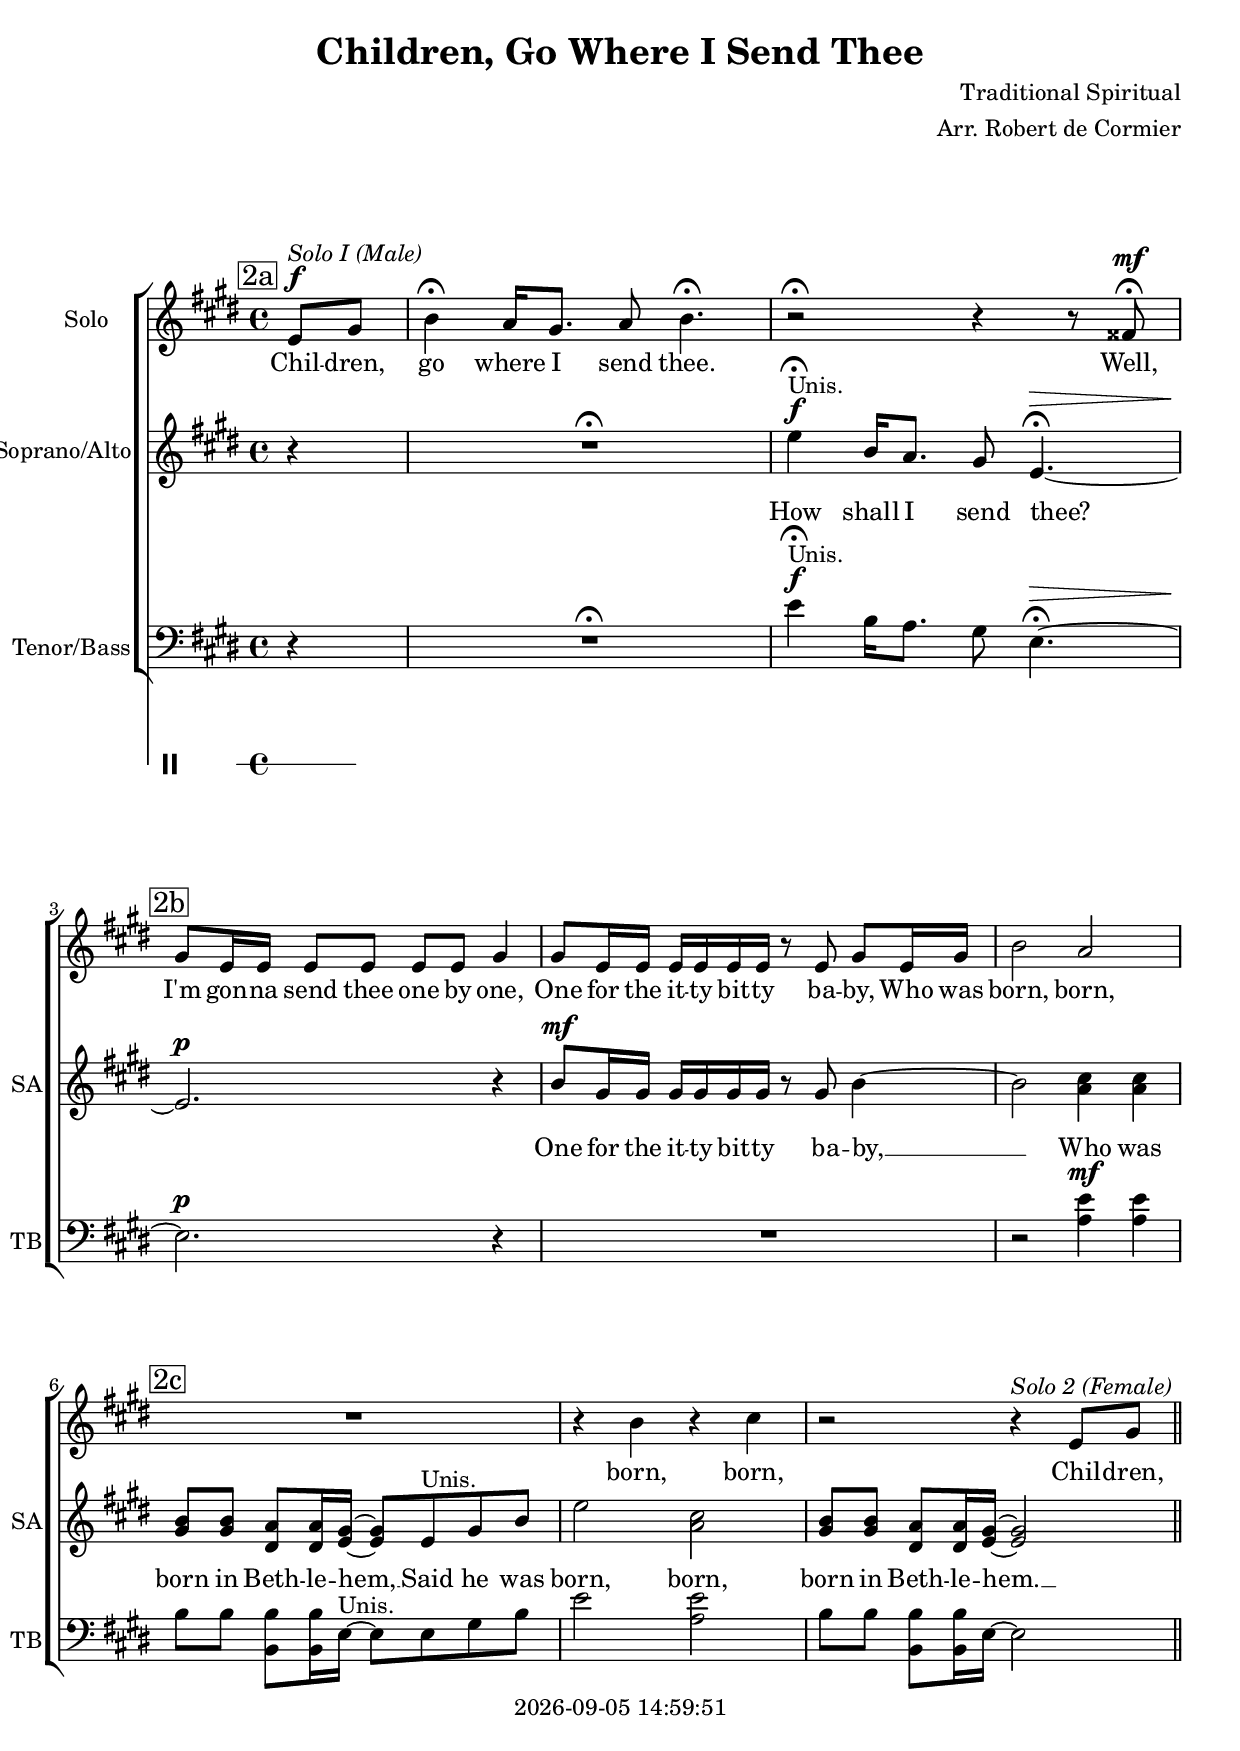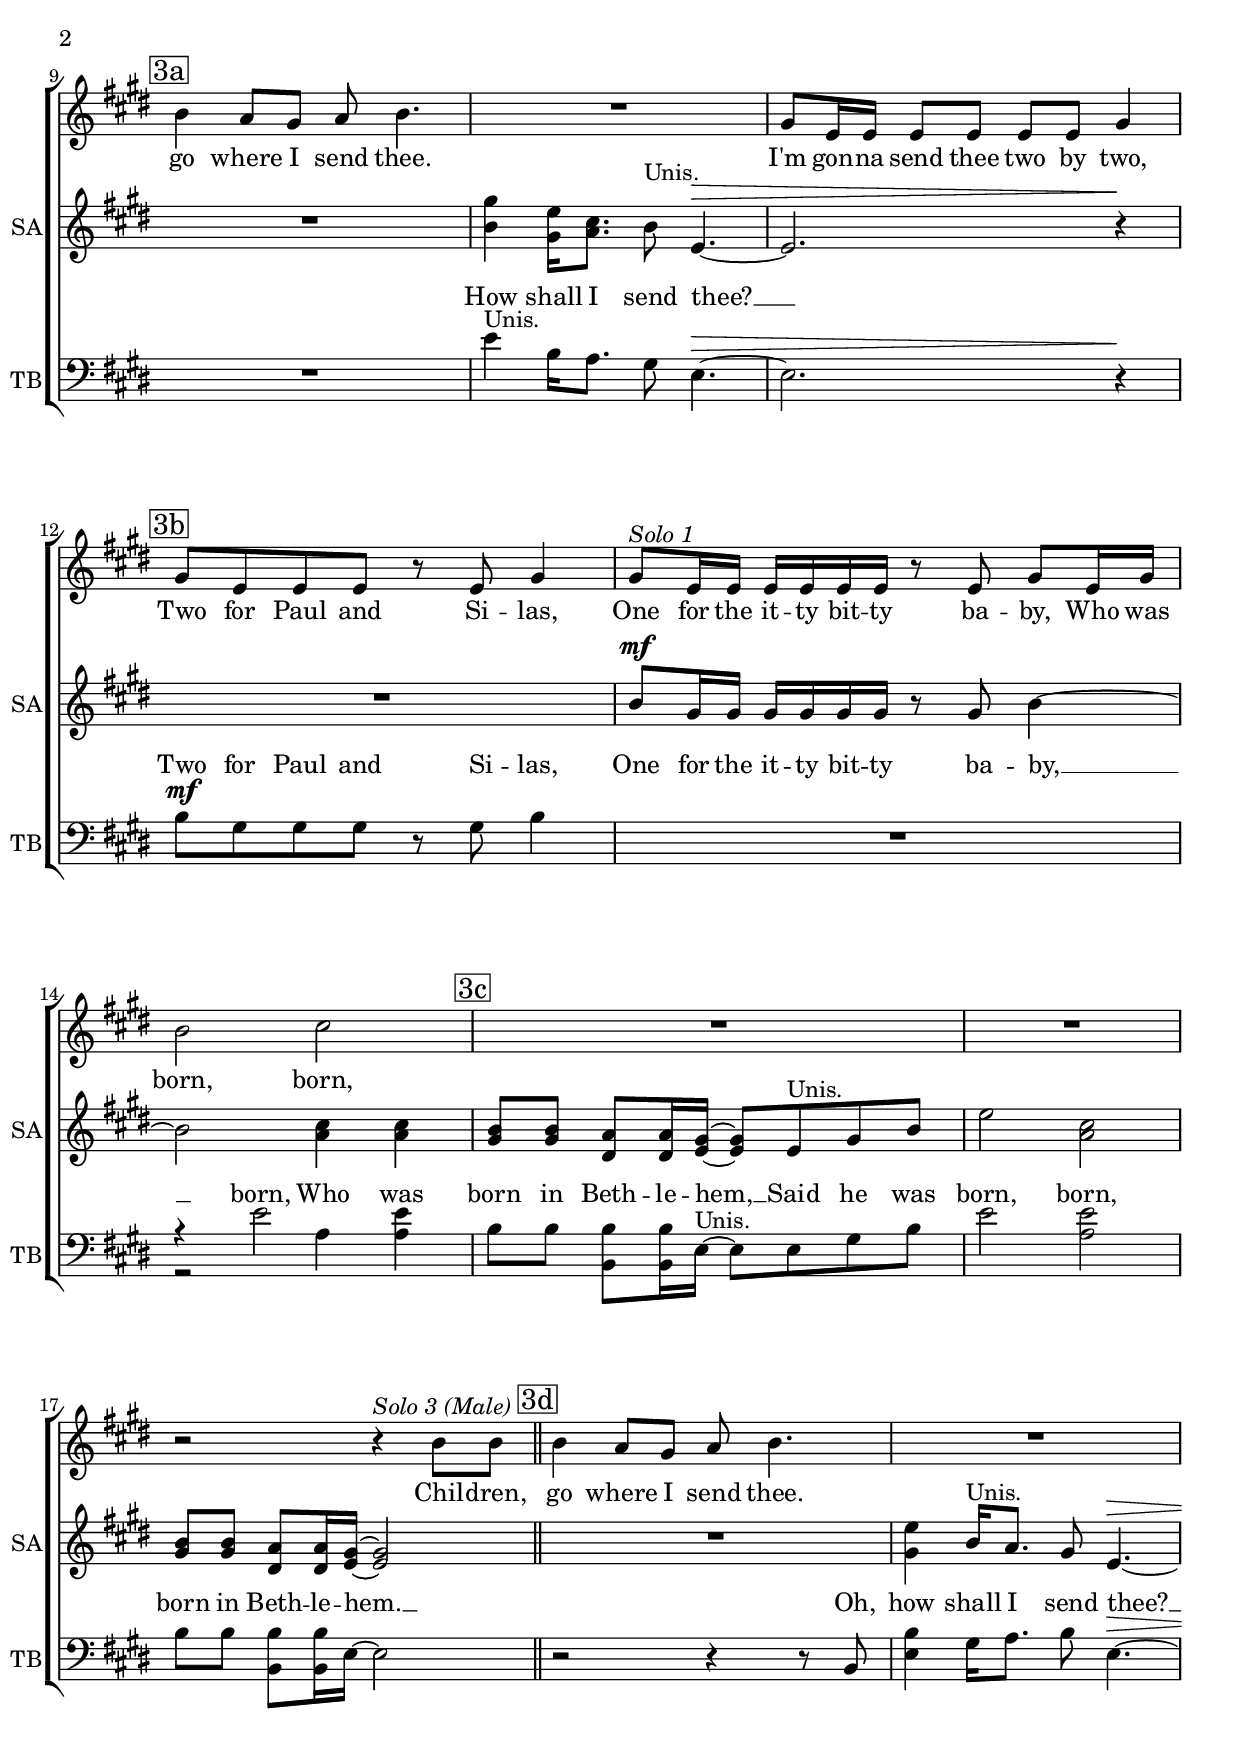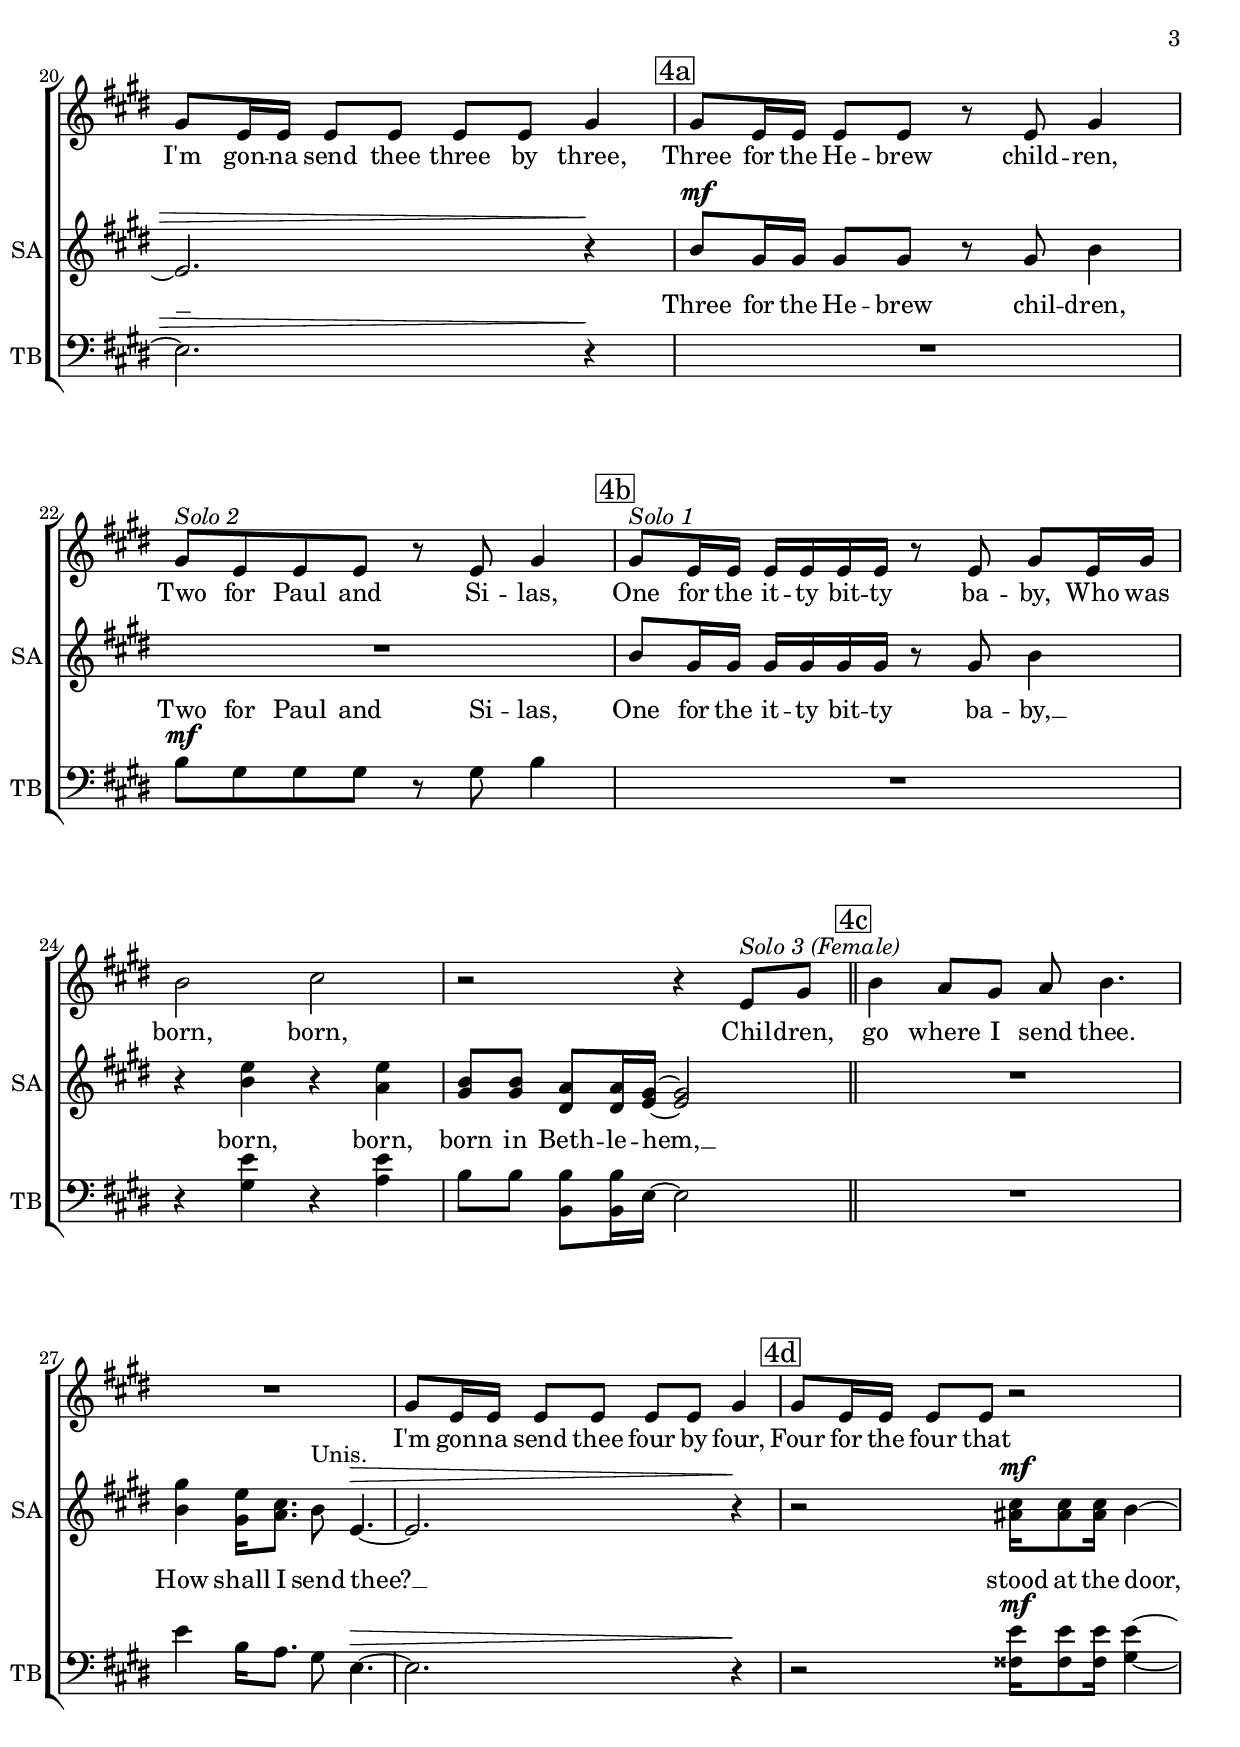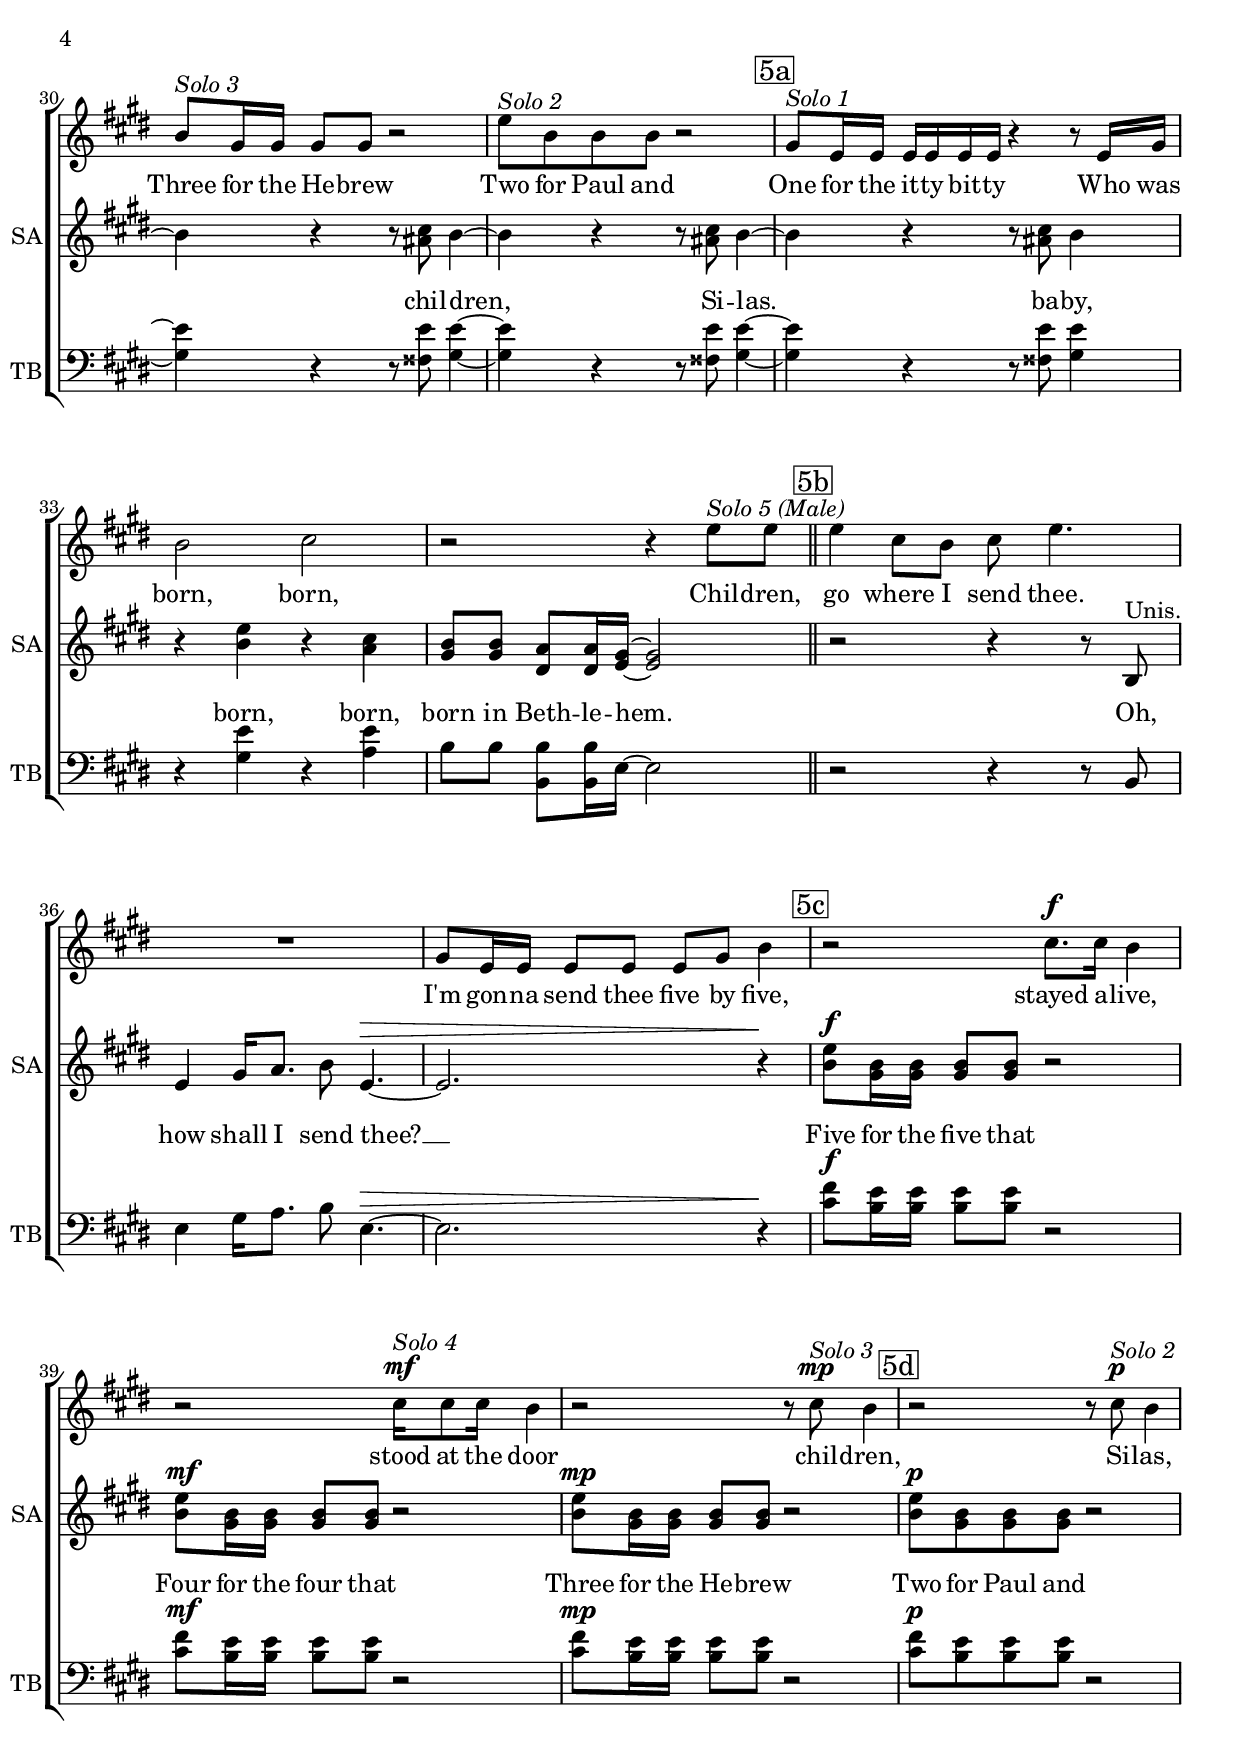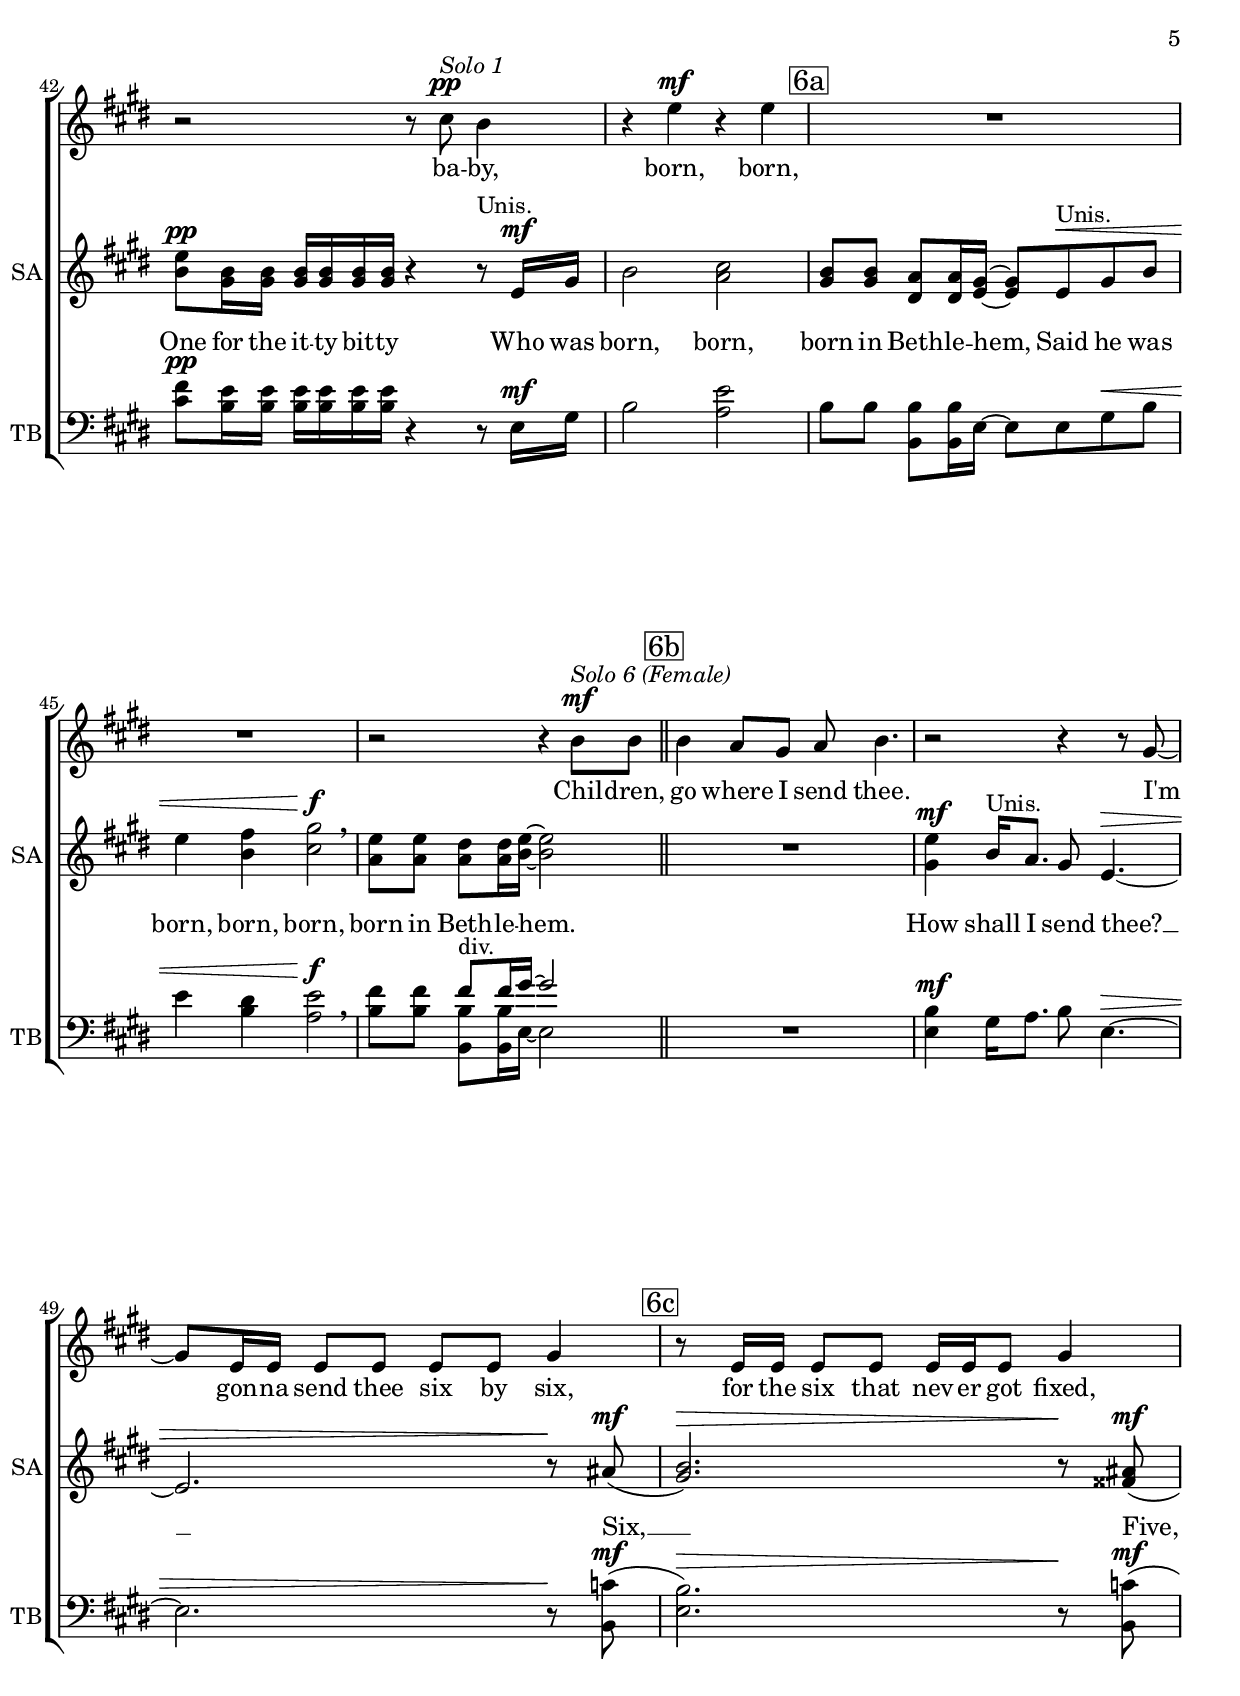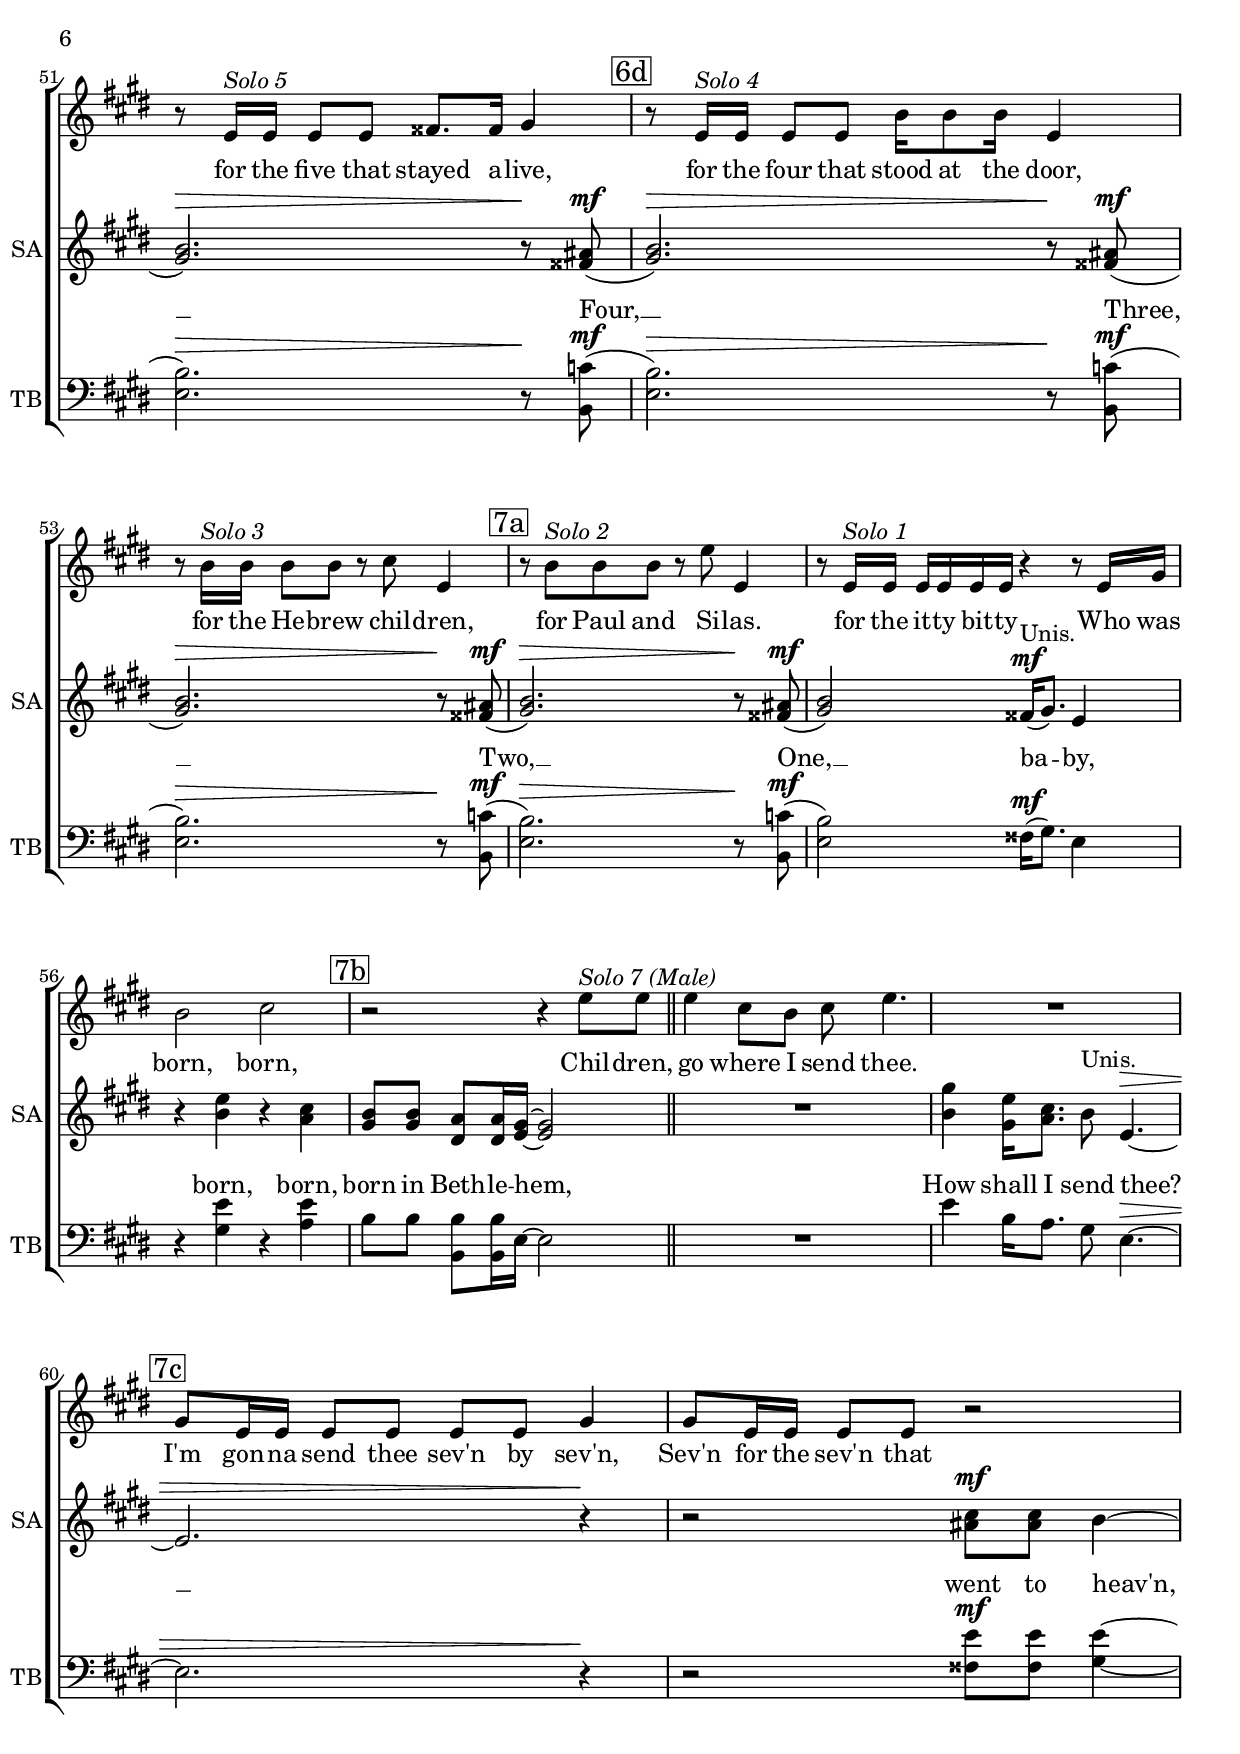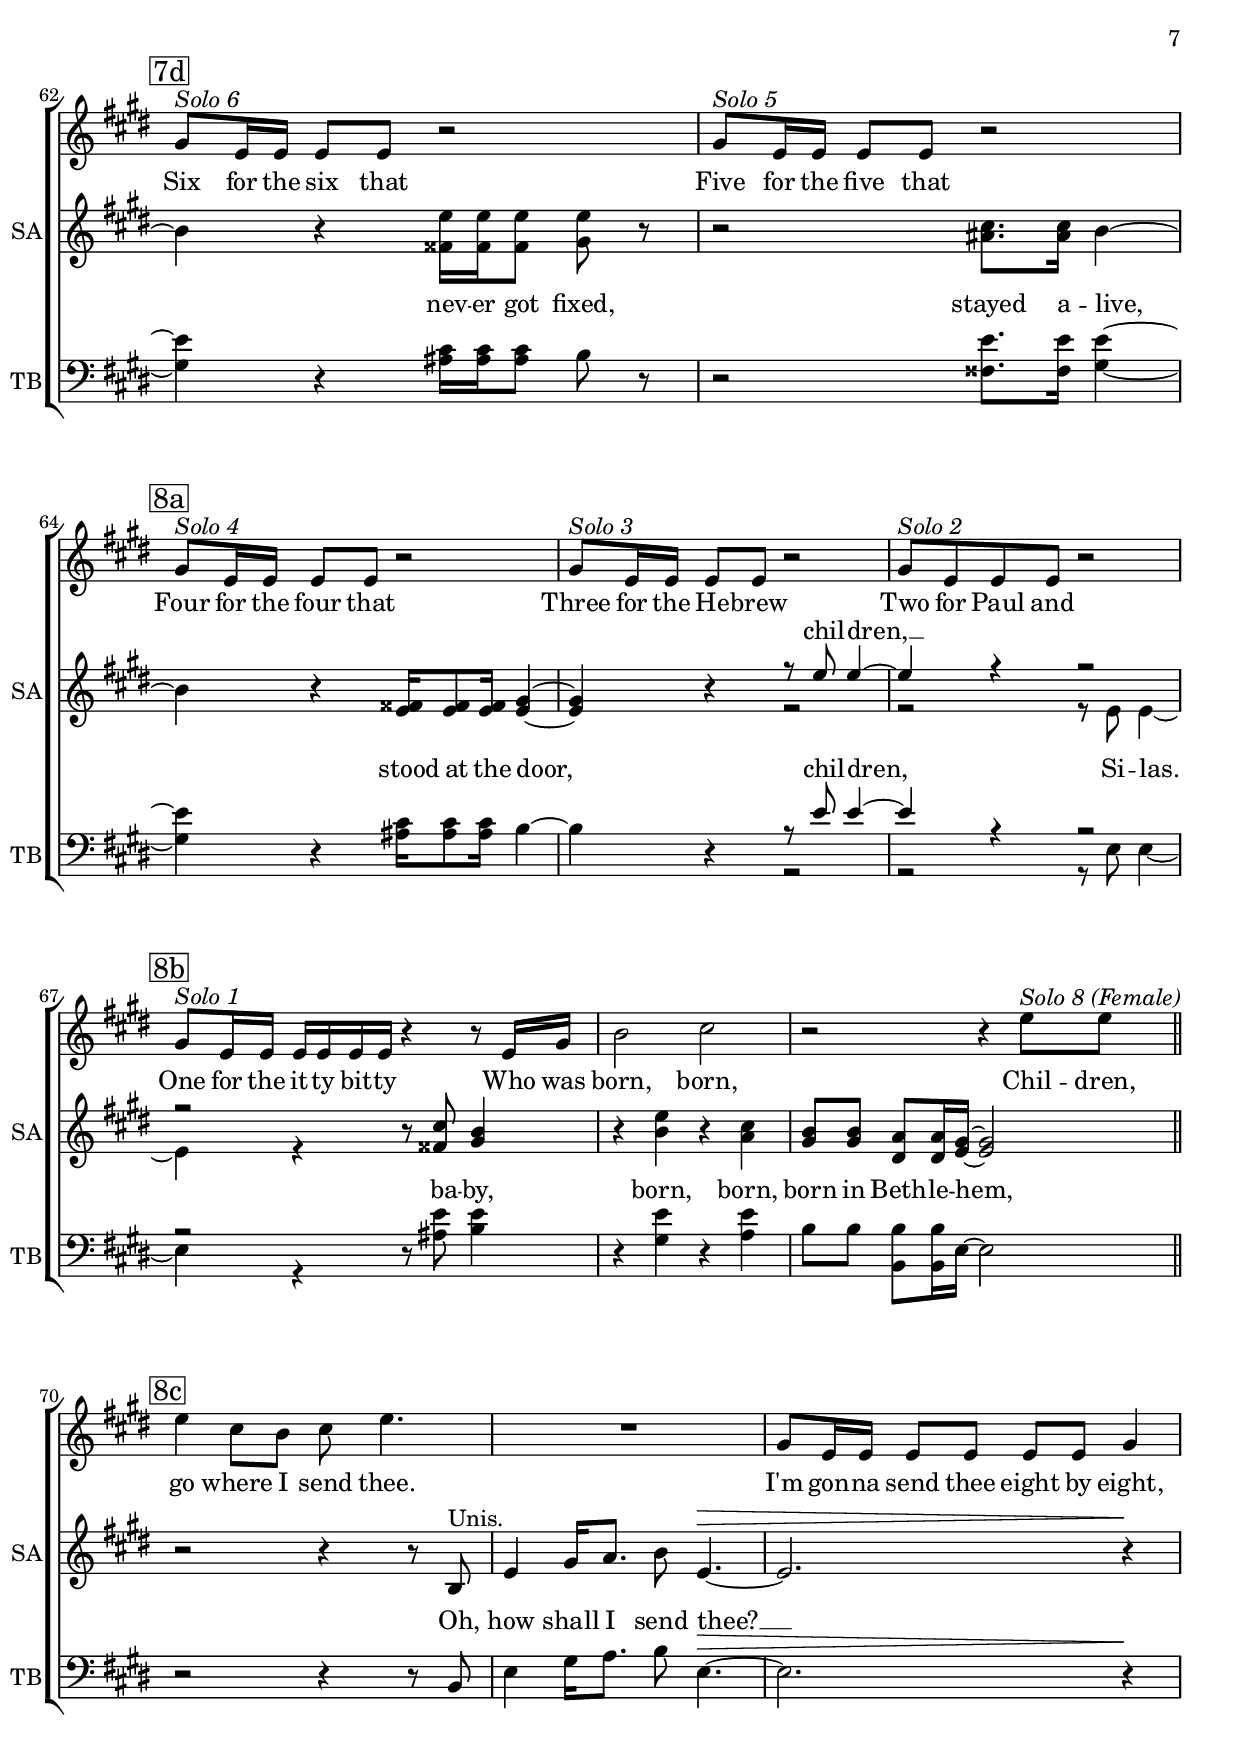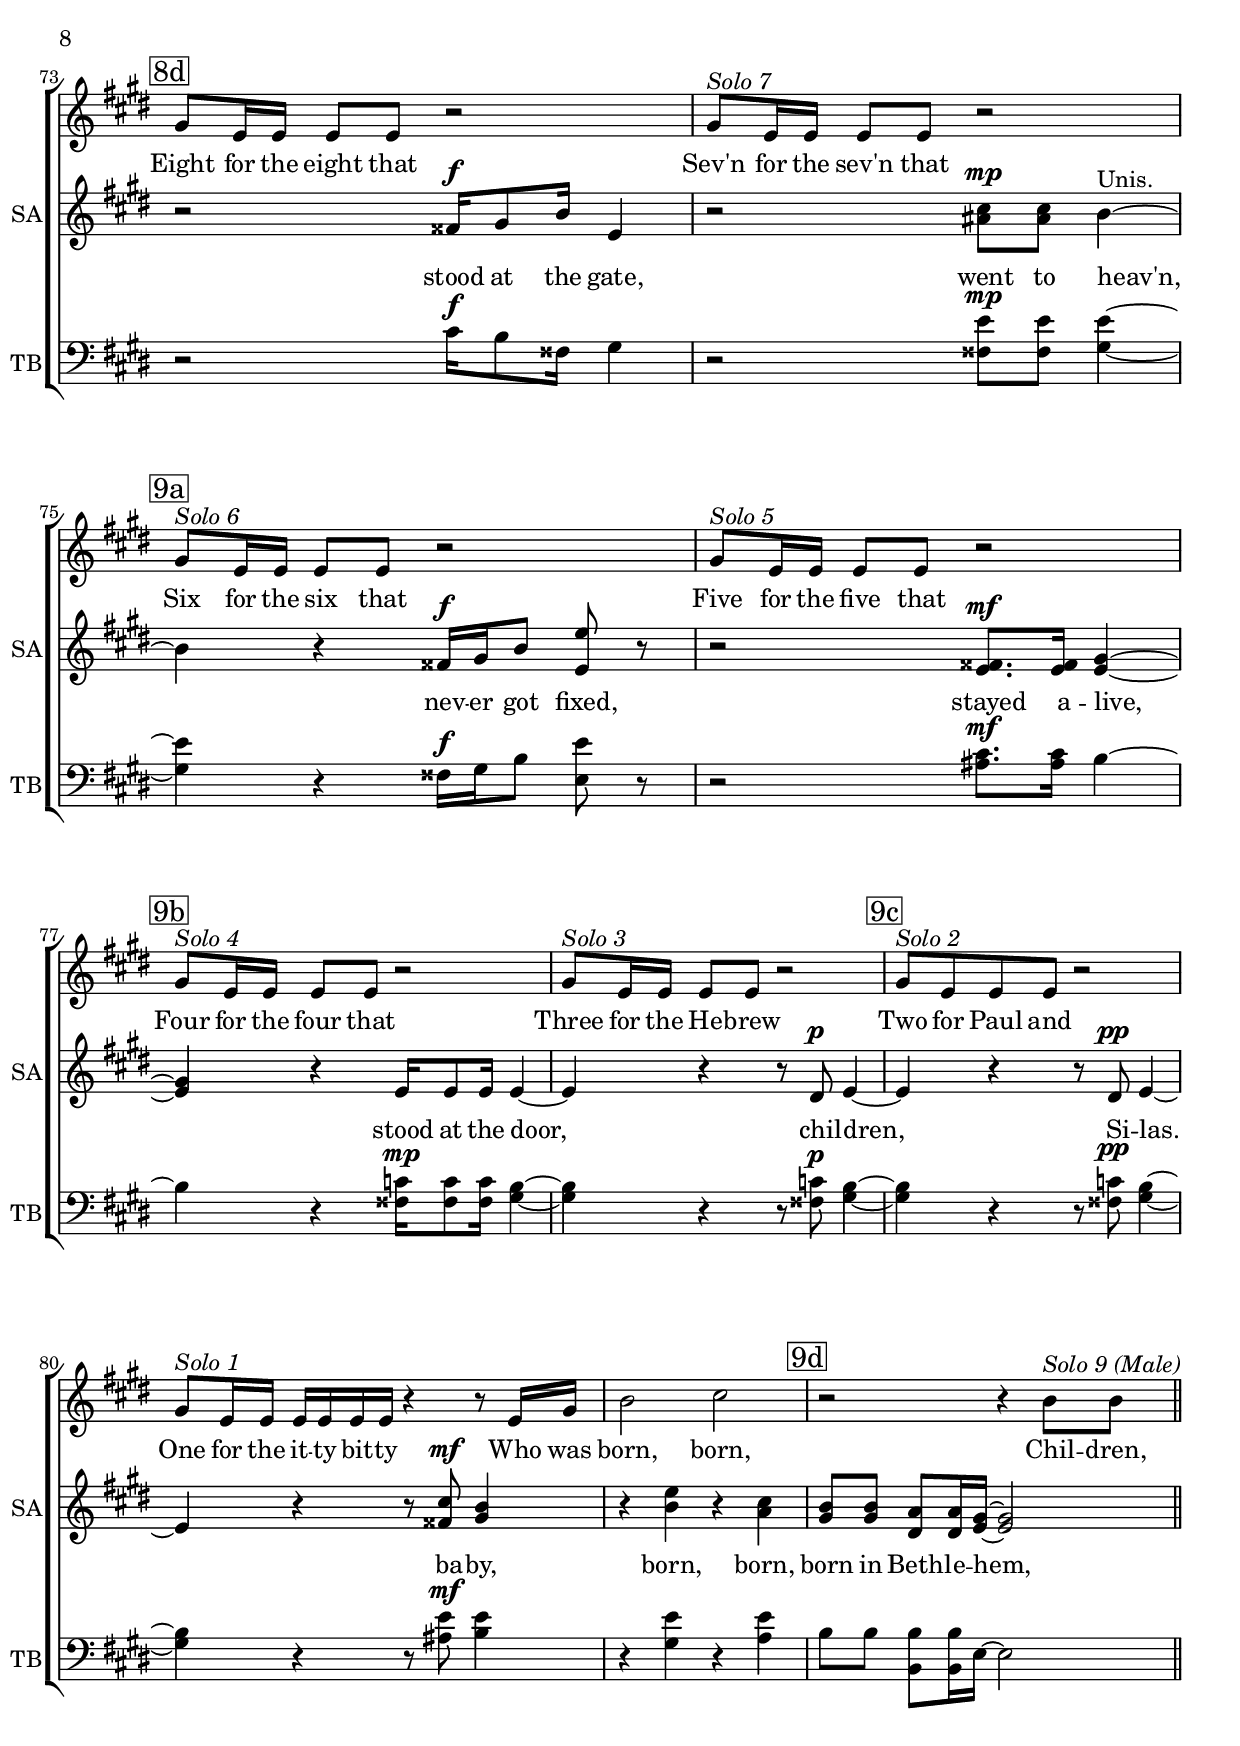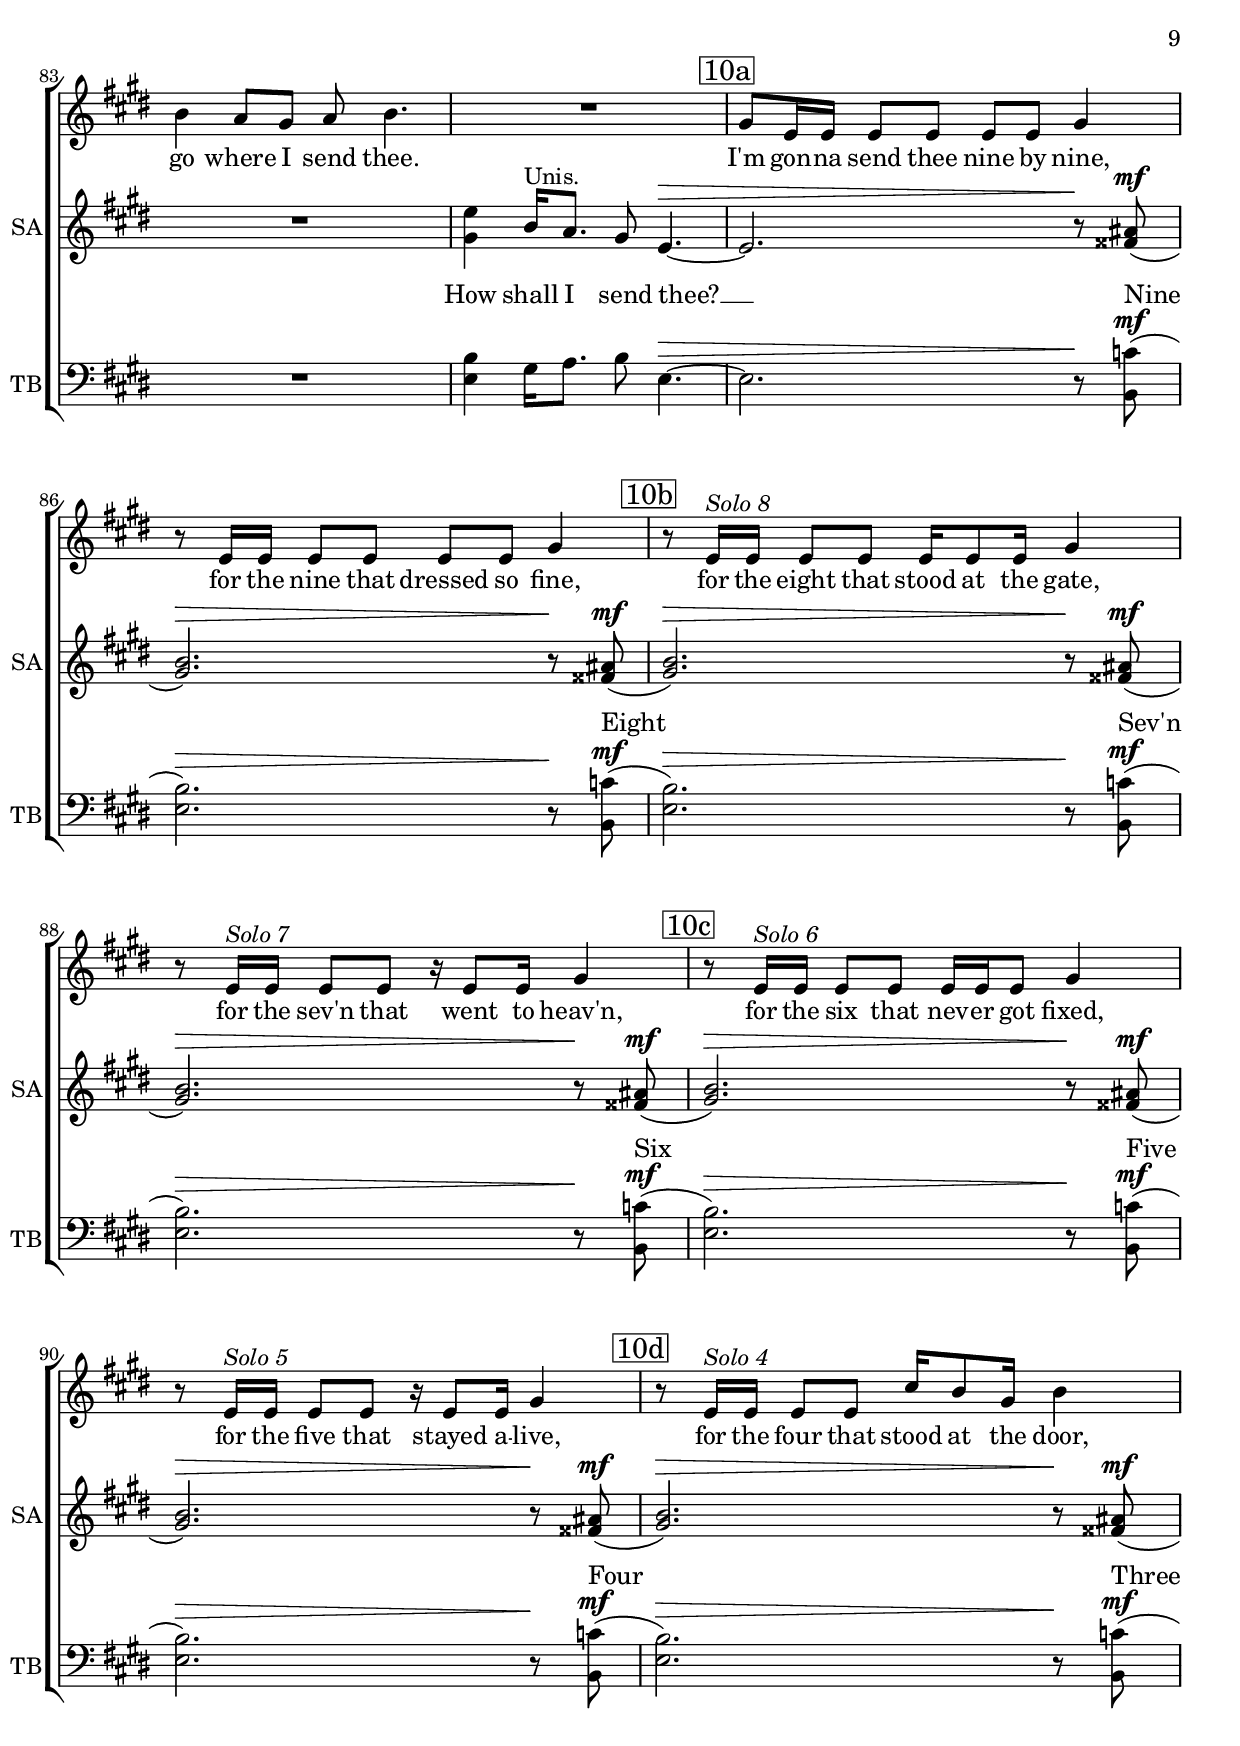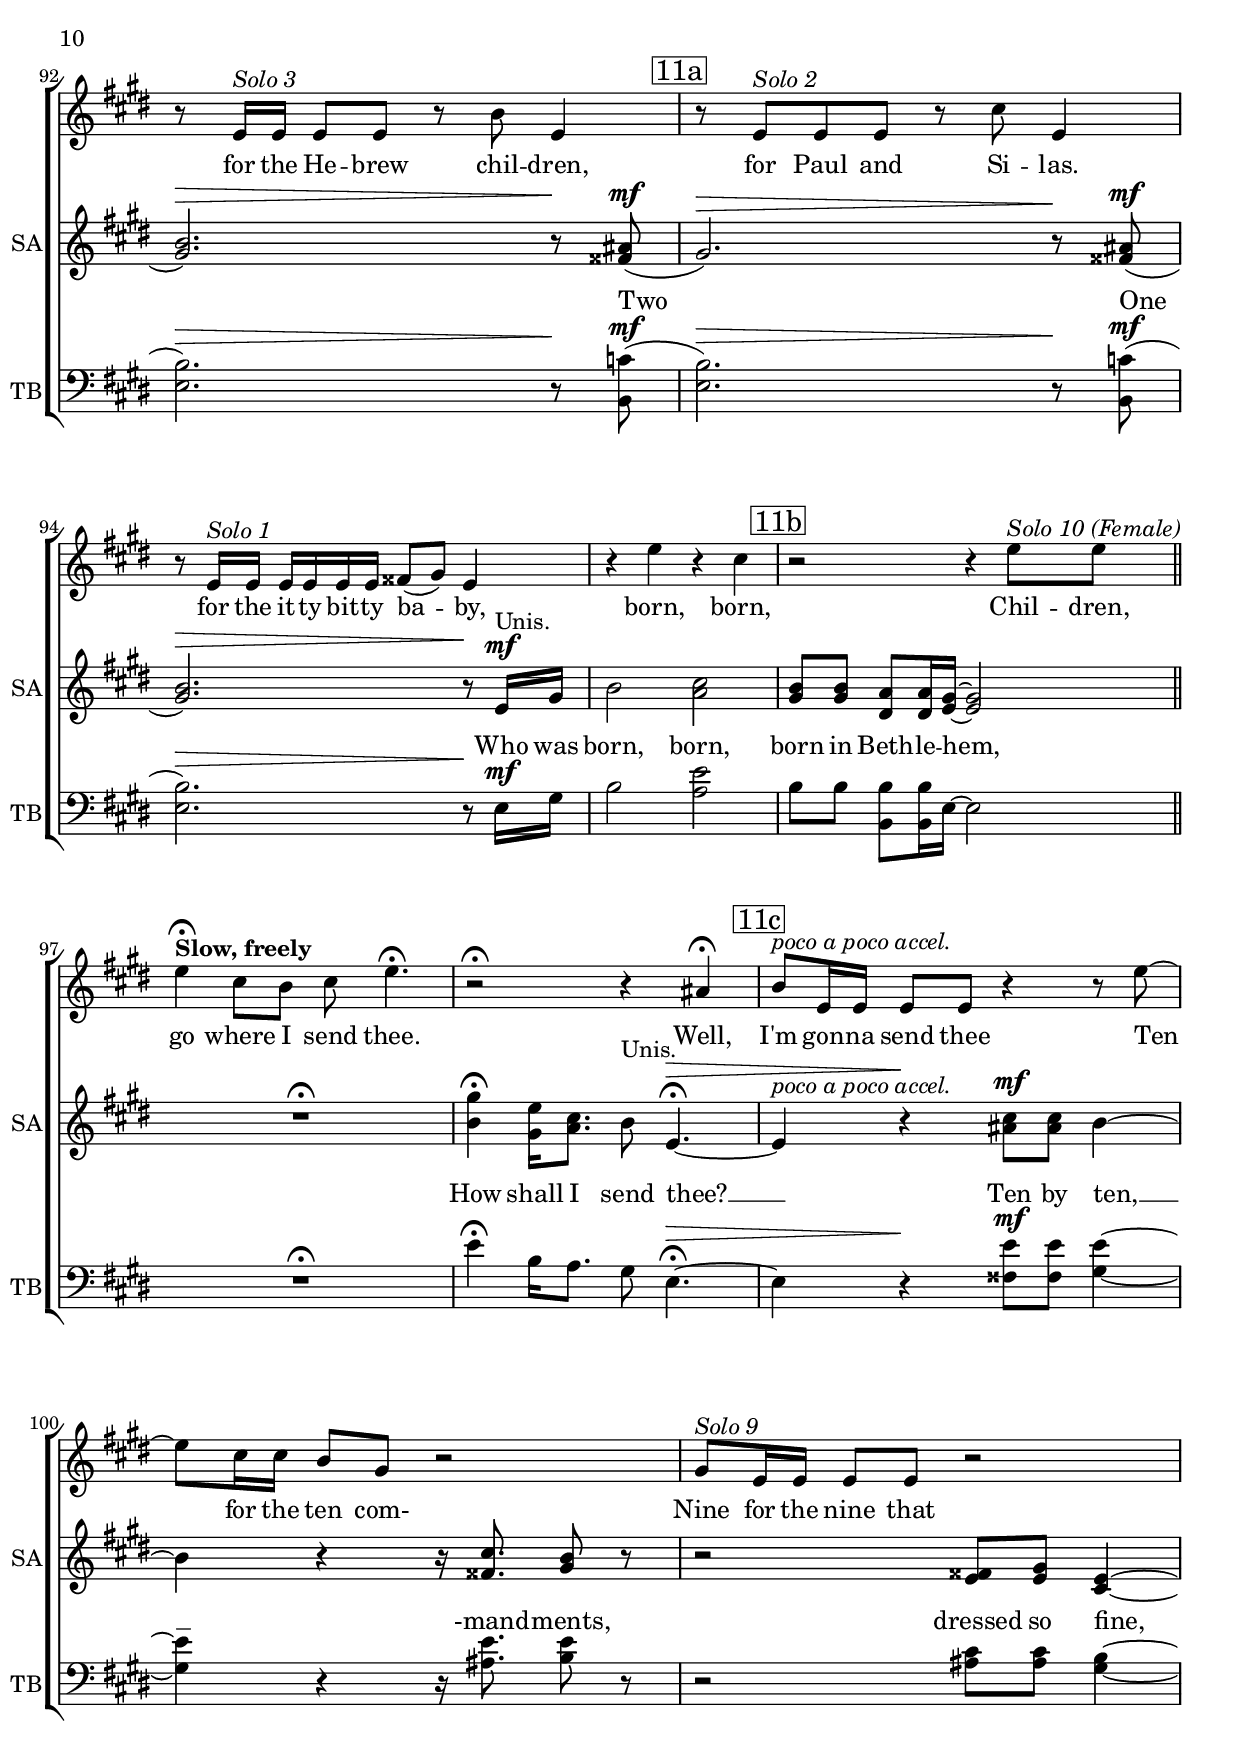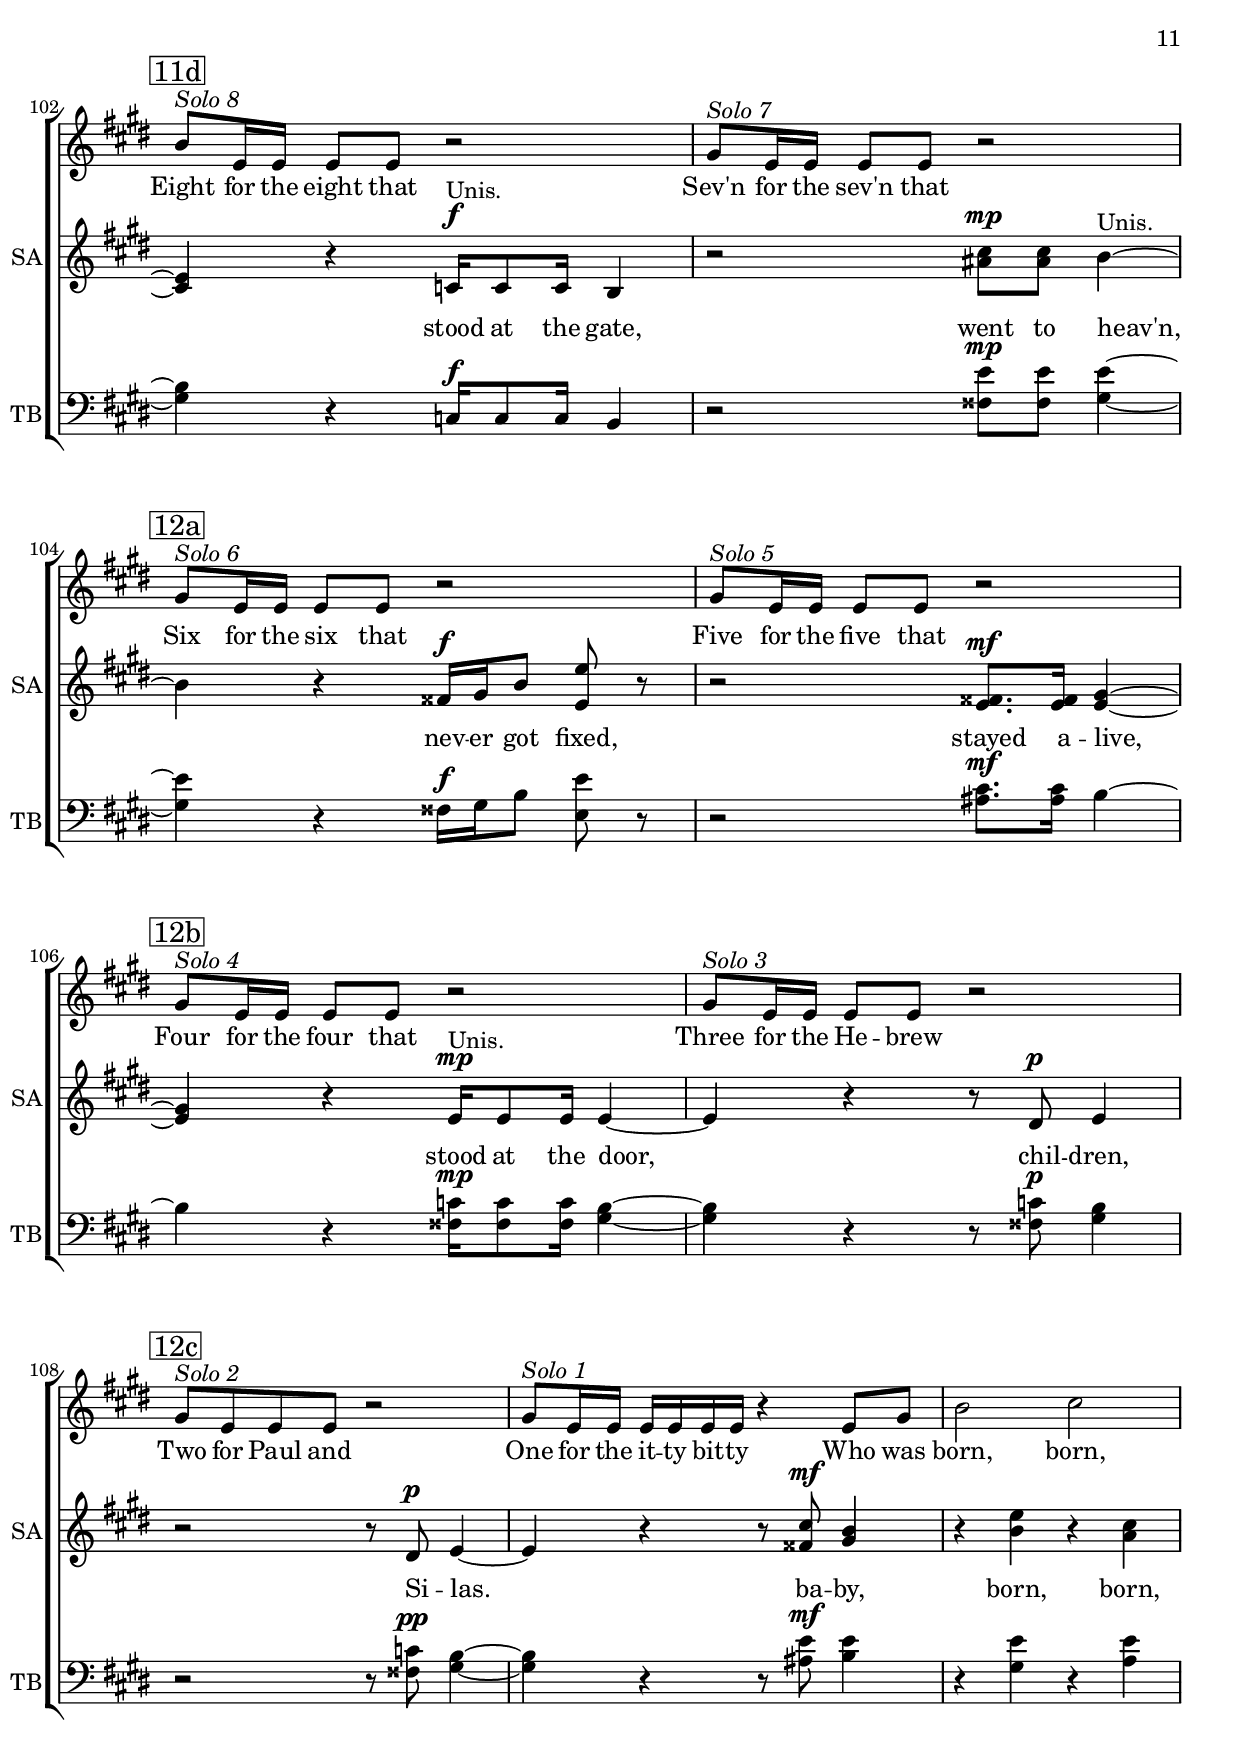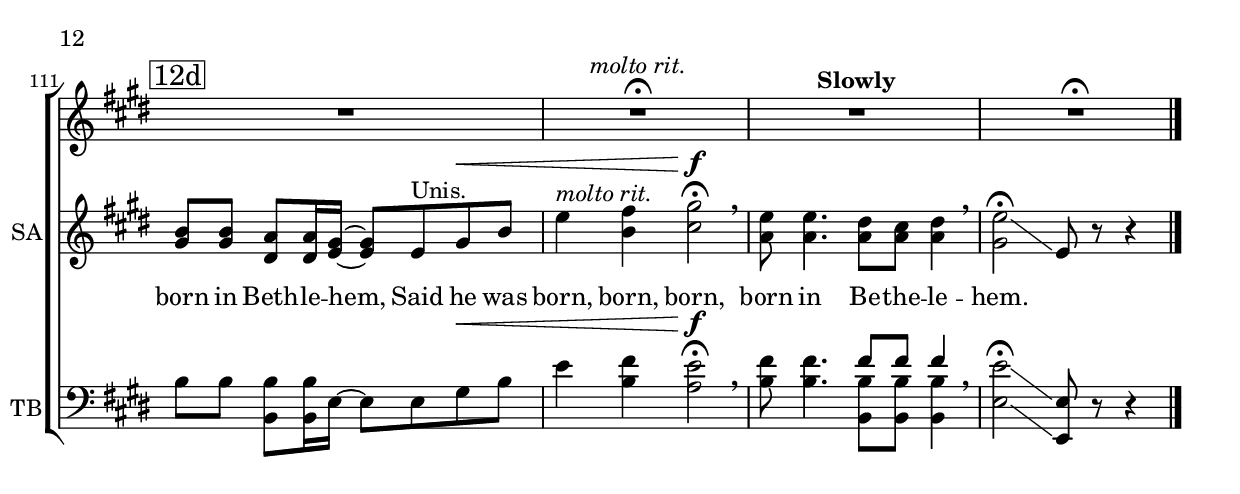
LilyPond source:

\version "2.22.0"

\include "predefined-guitar-fretboards.ly"
\include "articulate.ly"

today = #(strftime "%Y-%m-%d %H:%M:%S" (localtime (current-time)))

\header {
% centered at top
%  dedication  = "dedication"
  title       = "Children, Go Where I Send Thee"
%  subtitle    = "subtitle"
%  subsubtitle = "subsubtitle"
%  instrument  = "instrument"
  
% arrangement of following lines:
%
%  poet    composer
%  meter   arranger
%  piece       opus

  composer    = "Traditional Spiritual"
  arranger    = "Arr. Robert de Cormier"
%  opus        = "opus"

%  poet        = "poet"
%  meter       = "meter"
%  piece       = "piece"

% centered at bottom
% tagline     = "tagline" % default lilypond version
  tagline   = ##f
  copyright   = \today
}

% #(set-global-staff-size 16)

global = {
  \key e \major
  \time 4/4
  \partial 4
}

drumPitchNames.cc = #'crashcymbal
#(define mystyle
  '((crashcymbal cross   #f  5)
    (bass        default #f -1)
  ))

midiDrumPitches.bass = des

DrumTrack = \drummode {
}

TempoTrack = {
  \tempo 4=104
  \set Score.tempoHideNote = ##t
  s4
}

RehearsalTrack = {
%  \set Score.currentBarNumber = #5
  \mark \markup { \box "2a" } s4 s1*2
  \mark \markup { \box "2b" }    s1*3
  \mark \markup { \box "2c" }    s1*3
  \mark \markup { \box "3a" }    s1*3
  \mark \markup { \box "3b" }    s1*3
  \mark \markup { \box "3c" }    s1*3
  \mark \markup { \box "3d" }    s1*3
  \mark \markup { \box "4a" }    s1*2
  \mark \markup { \box "4b" }    s1*3
  \mark \markup { \box "4c" }    s1*3
  \mark \markup { \box "4d" }    s1*3
  \mark \markup { \box "5a" }    s1*3
  \mark \markup { \box "5b" }    s1*3
  \mark \markup { \box "5c" }    s1*3
  \mark \markup { \box "5d" }    s1*3
  \mark \markup { \box "6a" }    s1*3
  \mark \markup { \box "6b" }    s1*3
  \mark \markup { \box "6c" }    s1*2
  \mark \markup { \box "6d" }    s1*2
  \mark \markup { \box "7a" }    s1*3
  \mark \markup { \box "7b" }    s1*3
  \mark \markup { \box "7c" }    s1*2
  \mark \markup { \box "7d" }    s1*2
  \mark \markup { \box "8a" }    s1*3
  \mark \markup { \box "8b" }    s1*3
  \mark \markup { \box "8c" }    s1*3
  \mark \markup { \box "8d" }    s1*2
  \mark \markup { \box "9a" }    s1*2
  \mark \markup { \box "9b" }    s1*2
  \mark \markup { \box "9c" }    s1*3
  \mark \markup { \box "9d" }    s1*3
  \mark \markup { \box "10a" }    s1*2
  \mark \markup { \box "10b" }    s1*2
  \mark \markup { \box "10c" }    s1*2
  \mark \markup { \box "10d" }    s1*2
  \mark \markup { \box "11a" }    s1*3
  \mark \markup { \box "11b" }    s1*3
  \mark \markup { \box "11c" }    s1*3
  \mark \markup { \box "11d" }    s1*2
  \mark \markup { \box "12a" }    s1*2
  \mark \markup { \box "12b" }    s1*2
  \mark \markup { \box "12c" }    s1*3
  \mark \markup { \box "12d" }    s1*4
}

ChordTrack = \chordmode {
}

solo = \relative {
  \global
  e'8^\f^\markup\italic "Solo I (Male)" gis
  b4\fermata a16 gis8. a8 b4.\fermata
  r2\fermata r4 r8 fisis8\fermata^\mf
  gis8 e16 16 8 8 8 8 gis4 % 2b
  gis8 e16 16 16 16 16 16 r8 e gis8 e16 gis
  b2 a
  R1 % 2c
  r4 b r cis
  r2 r4^\markup\italic "Solo 2 (Female)" e,8 gis \bar "||"
  b4 a8 gis a b4. % 3a
  R1
  gis8 e16 16 8 8 8 8 gis4
  gis8 e e e r e gis4 % 3b
  gis8^\markup\italic "Solo 1" e16 16 16 16 16 16 r8 e gis e16 gis
  b2 cis
  R1 % 3c
  R1
  r2 r4^\markup\italic "Solo 3 (Male)" b8 8 \bar "||"
  b4 a8 gis a b4. % 3d
  R1
  gis8 e16 16 8 8 8 8 gis4
  gis8 e16 16 8 8 r e gis4 % 4a
  gis8^\markup\italic "Solo 2" e8 8 8 r e gis4
  gis8^\markup\italic "Solo 1" e16 16 16 16 16 16 r8 e gis e16 gis % 4b
  b2 cis
  r2 r4 e,8^\markup\italic "Solo 3 (Female)" gis \bar "||"
  b4 a8 gis a b4. % 4c
  R1
  gis8 e16 16 8 8 8 8 gis4
  gis8 e16 16 8 8 r2 % 4d
  b'8^\markup\italic "Solo 3" gis16 16 8 8 r2
  e'8^\markup\italic "Solo 2" b8 8 8 r2
  gis8^\markup\italic "Solo 1" e16 16 16 16 16 16 r4 r8 e16 gis % 5a
  b2 cis
  r2 r4 e8^\markup\italic "Solo 5 (Male)" e \bar "||"
  e4 cis8 b cis e4. % 5b
  R1
  gis,8 e16 16 8 8 8 gis b4
  r2 cis8.^\f 16 b4 % 5c
  r2 cis16^\mf^\markup\italic "Solo 4" 8 16 b4
  r2 r8 cis^\mp^\markup\italic "Solo 3" b4
  r2 r8 cis^\p^\markup\italic "Solo 2" b4 % 5d
  r2 r8 cis8^\pp^\markup\italic "Solo 1" b4
  r4 e^\mf r e
  R1 % 6a
  R1
  r2 r4 b8^\mf^\markup\italic "Solo 6 (Female)" b \bar "||"
  b4 a8 gis a b4. % 6b
  r2 r4 r8 gis~
  gis8 e16 16 8 8 8 8 gis4
  r8 e16 16 8 8 16 16 8 gis4 % 6c
  r8 e16^\markup\italic "Solo 5" 16 8 8 fisis8. 16 gis4
  r8 e16^\markup\italic "Solo 4" 16 8 8 b'16 8 16 e,4 % 6d
  r8 b'16^\markup\italic "Solo 3" 16 8 8 r cis e,4
  r8 b'^\markup\italic "Solo 2" b b r e e,4 % 7a
  r8 e16^\markup\italic "Solo 1" 16 16 16 16 16 r4 r8 e16 gis
  b2 cis
  r2 r4 e8^\markup\italic "Solo 7 (Male)" e \bar "||" % 7b
  e4 cis8 b cis e4.
  R1
  gis,8 e16 16 8 8 8 8 gis4 % 7c
  gis8 e16 16 8 8 r2
  gis8^\markup\italic "Solo 6" e16 16 8 8 r2 % 7d
  gis8^\markup\italic "Solo 5" e16 16 8 8 r2
  gis8^\markup\italic "Solo 4" e16 16 8 8 r2 % 8a
  gis8^\markup\italic "Solo 3" e16 16 8 8 r2
  gis8^\markup\italic "Solo 2" e8 8 8 r2
  gis8^\markup\italic "Solo 1" e16 16 16 16 16 16 r4 r8 e16 gis % 8b
  b2 cis
  r2 r4 e8^\markup\italic "Solo 8 (Female)" 8 \bar "||"
  e4 cis8 b cis e4. % 8c
  R1
  gis,8 e16 16 8 8 8 8 gis4
  gis8 e16 16 8 8 r2 % 8d
  gis8^\markup\italic "Solo 7" e16 16 8 8 r2
  gis8^\markup\italic "Solo 6" e16 16 8 8 r2 % 9a
  gis8^\markup\italic "Solo 5" e16 16 8 8 r2
  gis8^\markup\italic "Solo 4" e16 16 8 8 r2 % 9b
  gis8^\markup\italic "Solo 3" e16 16 8 8 r2
  gis8^\markup\italic "Solo 2" e8 8 8 r2 % 9c
  gis8^\markup\italic "Solo 1" e16 16 16 16 16 16 r4 r8 e16 gis
  b2 cis
  r2 r4 b8^\markup\italic "Solo 9 (Male)" 8 \bar "||" % 9d
  b4 a8 gis a b4.
  R1
  gis8 e16 16 8 8 8 8 gis4 % 10a
  r8 e16 16 8 8 8 8 gis4
  r8 e16^\markup\italic "Solo 8" 16 8 8 16 8 16 gis4 % 10b
  r8 e16^\markup\italic "Solo 7" 16 8 8 r16 8 16 gis4
  r8 e16^\markup\italic "Solo 6" 16 8 8 16 16 8 gis4 % 10c
  r8 e16^\markup\italic "Solo 5" 16 8 8 r16 8 16 gis4
  r8 e16^\markup\italic "Solo 4" 16 8 8 cis'16 b8 gis16 b4 % 10d
  r8 e,16^\markup\italic "Solo 3" 16 8 8 r b' e,4
  r8 e8^\markup\italic "Solo 2" 8 8 r cis' e,4 % 11a
  r8 e16^\markup\italic "Solo 1" 16 16 16 16 16 fisis8(gis) e4
  r4 e' r cis
  r2 r4 e8^\markup\italic "Solo 10 (Female)" 8 \bar "||" % 11b
  e4\fermata^\markup\bold "Slow, freely" cis8 b cis e4.\fermata
  r2\fermata r4 ais,4\fermata
  b8^\markup\italic "poco a poco accel." e,16 16 8 8 r4 r8 e'8~ % 11c
  e8 cis16 16 b8 gis r2
  gis8^\markup\italic "Solo 9" e16 16 8 8 r2
  b'8^\markup\italic "Solo 8" e,16 16 8 8 r2 % 11d
  gis8^\markup\italic "Solo 7" e16 16 8 8 r2
  gis8^\markup\italic "Solo 6" e16 16 8 8 r2 % 12a
  gis8^\markup\italic "Solo 5" e16 16 8 8 r2
  gis8^\markup\italic "Solo 4" e16 16 8 8 r2 % 12b
  gis8^\markup\italic "Solo 3" e16 16 8 8 r2
  gis8^\markup\italic "Solo 2" e8 8 8 r2 % 12c
  gis8^\markup\italic "Solo 1" e16 16 16 16 16 16 r4 8 gis
  b2 cis
  R1 % 12d
  R1\fermata^\markup\italic "molto rit."
  R1^\markup\bold Slowly
  R1\fermata
  \bar "|."
}

wordsSolo = \lyricmode {
  Chil -- dren, go where I send thee.
  Well, I'm gon -- na send thee one by one,
  One for the it -- ty bit -- ty ba -- by,
  Who was born, born, born, born,

% 3
  Chil -- dren, go where I send thee.
  I'm gon -- na send thee two by two,
  Two for Paul and Si -- las,
  One for the it -- ty bit -- ty ba -- by,
  Who was born, born,
  
  Chil -- dren, go where I send thee.
  I'm gon -- na send thee three by three,
% 4
  Three for the He -- brew child -- ren,
  Two for Paul and Si -- las,
  One for the it -- ty bit -- ty ba -- by,
  Who was born, born,

  Chil -- dren, go where I send thee.
  I'm gon -- na send thee four by four,
  Four for the four that
  Three for the He -- brew
  Two for Paul and
% 5
  One for the it -- ty bit -- ty
  Who was born, born,

  Chil -- dren, go where I send thee.
  I'm gon -- na send thee five by five,
  stayed a -- live,
  stood at the door
  chil -- dren,
  Si -- las,
  ba -- by,
  born, born,

  % 6
  Chil -- dren, go where I send thee.
  I'm gon -- na send thee six by six,
  for the six that nev -- er got fixed,
  for the five that stayed a -- live,
  for the four that stood at the door,
  for the He -- brew chil -- dren,
% 7
  for Paul and Si -- las.
  for the it -- ty bit -- ty
  Who was born, born,

  Chil -- dren, go where I send thee.
  I'm gon -- na send thee sev'n by sev'n,
  Sev'n for the sev'n that
  Six for the six that
  Five for the five that
% 8
  Four for the four that
  Three for the He -- brew
  Two for Paul and
  One for the it -- ty bit -- ty
  Who was born, born,
  
  Chil -- dren, go where I send thee.
  I'm gon -- na send thee eight by eight,
  Eight for the eight that
  Sev'n for the sev'n that
  Six for the six that
  Five for the five that
% 9
  Four for the four that
  Three for the He -- brew
  Two for Paul and
  One for the it -- ty bit -- ty
  Who was born, born,
  
  Chil -- dren, go where I send thee.
% 10
  I'm gon -- na send thee nine by nine,
  for the nine that dressed so fine,
  for the eight that stood at the gate,
  for the sev'n that went to heav'n,
  for the six that nev -- er got fixed,
  for the five that stayed a -- live,
  for the four that stood at the door,
  for the He -- brew chil -- dren,
% 11
  for Paul and Si -- las.
  for the it -- ty bit -- ty ba -- by,
  born, born,
  
  Chil -- dren, go where I send thee.
  Well, I'm gon -- na send thee
  Ten for the ten com-
  Nine for the nine that
  Eight for the eight that
  Sev'n for the sev'n that
  Six for the six that
  Five for the five that
  Four for the four that
  Three for the He -- brew
  Two for Paul and
  One for the it -- ty bit -- ty
  Who was born, born,
}

wordsSoloMidi = \lyricmode {
  "Chil" "dren, " "go " "where " "I " "send " "thee. "
  "\nWell, " "I'm " gon "na " "send " "thee " "one " "by " "one, "
  "\nOne " "for " "the " it "ty " bit "ty " ba "by, "
  "\nWho " "was " "born, " "born, " "born, " "born, "

% 3
  "\nChil" "dren, " "go " "where " "I " "send " "thee. "
  "\nI'm " gon "na " "send " "thee " "two " "by " "two, "
  "\nTwo " "for " "Paul " "and " Si "las, "
  "\nOne " "for " "the " it "ty " bit "ty " ba "by, "
  "\nWho " "was " "born, " "born, "
  
  "\nChil" "dren, " "go " "where " "I " "send " "thee. "
  "\nI'm " gon "na " "send " "thee " "three " "by " "three, "
% 4
  "\nThree " "for " "the " He "brew " child "ren, "
  "\nTwo " "for " "Paul " "and " Si "las, "
  "\nOne " "for " "the " it "ty " bit "ty " ba "by, "
  "\nWho " "was " "born, " "born, "

  "\nChil" "dren, " "go " "where " "I " "send " "thee. "
  "\nI'm " gon "na " "send " "thee " "four " "by " "four, "
  "\nFour " "for " "the " "four " "that "
  "\nThree " "for " "the " He "brew "
  "\nTwo " "for " "Paul " "and "
% 5
  "\nOne " "for " "the " it "ty " bit "ty "
  "\nWho " "was " "born, " "born, "

  "\nChil" "dren, " "go " "where " "I " "send " "thee. "
  "\nI'm " gon "na " "send " "thee " "five " "by " "five, "
  "\nstayed " a "live, "
  "\nstood " "at " "the " "door "
  "\nchil" "dren, "
  "\nSi" "las, "
  "\nba" "by, "
  "\nborn, " "born, "

  % 6
  "\nChil" "dren, " "go " "where " "I " "send " "thee. "
  "\nI'm " gon "na " "send " "thee " "six " "by " "six, "
  "\nfor " "the " "six " "that " nev "er " "got " "fixed, "
  "\nfor " "the " "five " "that " "stayed " a "live, "
  "\nfor " "the " "four " "that " "stood " "at " "the " "door, "
  "\nfor " "the " He "brew " chil "dren, "
% 7
  "\nfor " "Paul " "and " Si "las. "
  "\nfor " "the " it "ty " bit "ty "
  "\nWho " "was " "born, " "born, "

  "\nChil" "dren, " "go " "where " "I " "send " "thee. "
  "\nI'm " gon "na " "send " "thee " "sev'n " "by " "sev'n, "
  "\nSev'n " "for " "the " "sev'n " "that "
  "\nSix " "for " "the " "six " "that "
  "\nFive " "for " "the " "five " "that "
% 8
  "\nFour " "for " "the " "four " "that "
  "\nThree " "for " "the " He "brew "
  "\nTwo " "for " "Paul " "and "
  "\nOne " "for " "the " it "ty " bit "ty "
  "\nWho " "was " "born, " "born, "
  
  "\nChil" "dren, " "go " "where " "I " "send " "thee. "
  "\nI'm " gon "na " "send " "thee " "eight " "by " "eight, "
  "\nEight " "for " "the " "eight " "that "
  "\nSev'n " "for " "the " "sev'n " "that "
  "\nSix " "for " "the " "six " "that "
  "\nFive " "for " "the " "five " "that "
% 9
  "\nFour " "for " "the " "four " "that "
  "\nThree " "for " "the " He "brew "
  "\nTwo " "for " "Paul " "and "
  "\nOne " "for " "the " it "ty " bit "ty "
  "\nWho " "was " "born, " "born, "
  
  "\nChil" "dren, " "go " "where " "I " "send " "thee. "
% 10
  "\nI'm " gon "na " "send " "thee " "nine " "by " "nine, "
  "\nfor " "the " "nine " "that " "dressed " "so " "fine, "
  "\nfor " "the " "eight " "that " "stood " "at " "the " "gate, "
  "\nfor " "the " "sev'n " "that " "went " "to " "heav'n, "
  "\nfor " "the " "six " "that " nev "er " "got " "fixed, "
  "\nfor " "the " "five " "that " "stayed " a "live, "
  "\nfor " "the " "four " "that " "stood " "at " "the " "door, "
  "\nfor " "the " He "brew " chil "dren, "
% 11
  "\nfor " "Paul " "and " Si "las. "
  "\nfor " "the " it "ty " bit "ty " ba "by, "
  "\nborn, " "born, "
  
  "\nChil" "dren, " "go " "where " "I " "send " "thee. "
  "\nWell, " "I'm " gon "na " "send " "thee "
  "\nTen " "for " "the " "ten " com
  "\nNine " "for " "the " "nine " "that "
  "\nEight " "for " "the " "eight " "that "
  "\nSev'n " "for " "the " "sev'n " "that "
  "\nSix " "for " "the " "six " "that "
  "\nFive " "for " "the " "five " "that "
  "\nFour " "for " "the " "four " "that "
  "\nThree " "for " "the " He "brew "
  "\nTwo " "for " "Paul " "and "
  "\nOne " "for " "the " it "ty " bit "ty "
  "\nWho " "was " "born, " "born, "
}

soprano = \relative {
  \global
  r4
  R1\fermata
  e''4\fermata^\f^\markup Unis. b16 a8. gis8 e4.\fermata^\> ~
  e2.^\p r4 % 2b
  b'8^\mf gis16 16 16 16 16 16 r8 gis b4~
  b2 cis4 4
  b8 8 a8 16 gis~8 e^\markup Unis. gis b % 2c
  e2 cis
  b8 8 a8 16 gis~2
  R1 % 3a
  gis'4 e16 cis8. b8^\markup Unis. e,4.^\> ~
  e2. r4\!
  R1 % 3b
  b'8^\mf gis16 16 16 16 16 16 r8 gis b4~
  b2 cis4 4
  b8 8 a8 16 gis~8 e^\markup Unis. gis b % 3c
  e2 cis
  b8 8 a8 16 gis~2
  R1 % 3d
  e'4 b16^\markup Unis. a8. gis8 e4.^\> ~
  e2. r4\!
  b'8^\mf gis16 16 8 8 r gis8 b4 % 4a
  R1
  b8 gis16 16 16 16 16 16 r8 gis b4 % 4b
  r4 e r e
  b8 8 a8 16 gis16~2
  R1 % 4c
  gis'4 e16 cis8. b8^\markup Unis. e,4.^\> ~
  e2. r4\!
  r2 cis'16^\mf 8 16 b4~ % 4d
  b4 r r8cis8 b4~
  b4 r r8 cis8 b4~
  b4 r r8 cis8 b4 % 5a
  r4 e r cis
  b8 8 a8 16 gis~2
  r2 r4 r8 b,^\markup Unis. % 5b
  e4 gis16 a8. b8 e,4.^\> ~
  e2. r4\!
  e'8^\f b16 16 8 8 r2 % 5c
  e8^\mf b16 16 8 8 r2
  e8^\mp b16 16 8 8 r2
  e8^\p b8 8 8 r2 % 5d
  e8^\pp b16 16 16 16 16 16 r4 r8^\markup Unis. e,16^\mf gis
  b2 cis
  b8 8 a8 16 gis~8 e^\markup Unis. ^\< gis b % 6a
  e4 fis gis2^\f \breathe
  e8 8 dis8 16 e~2
  R1 % 6b
  e4^\mf b16^\markup Unis. a8. gis8 e4.^\> ~
  e2. r8\! ais^\mf (
  b2.^\> ) r8\! ais8^\mf ( % 6c
  b2.^\> ) r8\! ais8^\mf (
  b2.^\> ) r8\! ais8^\mf ( % 6d
  b2.^\> ) r8\! ais8^\mf (
  b2.^\> ) r8\! ais^\mf ( % 7a
  b2) fisis16^\mf^\markup Unis. (gis8.) e4
  r4 e' r cis
  b8 8 a8 16 gis~2 % 7b
  R1
  gis'4 e16 cis8. b8^\markup Unis. e,4.^\> ~
  e2. r4\! % 7c
  r2 cis'8^\mf cis b4~
  b4 r e16 16 8 8 r % 7d
  r2 cis8. 16 b4~
  b4 r fisis16 8 16 gis4~ % 8a
  gis4 r \partCombineApart r8 e'8 e4~
  e4 r r2
  r2 \partCombineAutomatic r8 cis b4 % 8b
  r4 e r cis
  b8 8 a8 16 gis~2
  r2 r4 r8 b,^\markup Unis. % 8c
  e4 gis16 a8. b8 e,4.^\> ~
  e2. r4\!
  r2 fisis16^\f gis8 b16 e,4 % 8d
  r2 cis'8^\mp cis b4^\markup Unis. ~
  b4 r fisis16^\f gis b8 e r % 9a
  r2 fisis,8.^\mf 16 gis4~
  gis4 r e16 8 16 4~ % 9b
  e4 r r8 dis8^\p e4~
  e4 r r8 dis^\pp e4 ~ % 9c
  e4 r r8 cis'^\mf b4
  r4 e r cis
  b8 8 a8 16 gis~2 % 9d
  R1
  e'4 b16^\markup Unis. a8. gis8 e4.^\> ~
  e2. r8\! ais8^\mf( % 10a
  b2.^\>) r8\! ais^\mf(
  b2.^\>) r8\! ais^\mf( % 10b
  b2.^\>) r8\! ais^\mf(
  b2.^\>) r8\! ais^\mf( % 10c
  b2.^\>) r8\! ais^\mf(
  b2.^\>) r8\! ais^\mf( % 10d
  b2.^\>) r8\! ais^\mf(
  gis2.^\>) r8\! ais^\mf( % 11a
  b2.^\>) r8\! e,16^\mf^\markup Unis. gis
  b2 cis
  b8 8 a8 16 gis~2 % 11b
  R1\fermata
  gis'4\fermata e16 cis8. b8^\markup Unis. e,4.\fermata^\> ~
  e4^\markup\italic "poco a poco accel." r\! cis'8^\mf 8 b4~ % 11c
  b4 r r16 cis8. b8 r
  r2 fisis8 gis e4~
  e4 r c16^\f^\markup Unis. 8 16 b4 % 11d
  r2 cis'8^\mp 8 b4^\markup Unis. ~
  b4 r fisis16^\f gis b8 e r % 12a
  r2 fisis,8.^\mf 16 gis4~
  gis4 r e16^\mp^\markup Unis. 8 16 4~ % 12b
  e4 r r8 dis8^\p e4
  r2 r8 dis^\p e4~ % 12c
  e4 r r8 cis'^\mf b4
  r4 e r cis
  b8 8 a8 16 gis~8 e^\markup Unis. gis^\< b % 12d
  e4^\markup\italic "molto rit." fis gis2\fermata^\f \breathe
  e8 4. dis8 cis dis4 \breathe
  e2\fermata\glissando e,8 r r4
}

wordsSopAbove = \lyricmode {
  _ _ _ _ _ _ _ _ _ _
  _ _ _ _ _ _ _ _ _ _
  _ _ _ _ _ _ _ _ _ _
  _ _ _ _ _ _ _ _ _ _
  _ _ _ _ _ _ _ _ _ _
  _ _ _ _ _ _ _ _ _ _
  _ _ _ _ _ _ _ _ _ _
  _ _ _ _ _ _ _ _ _ _
  _ _ _ _ _ _ _ _ _ _
  _ _ _ _ _ _ _ _ _ _
  _ _ _ _ _ _ _ _ _ _
  _ _ _ _ _ _ _ _ _ _
  _ _ _ _ _ _ _ _ _ _
  _ _ _ _ _ _ _ _ _ _
  _ _ _ _ _ _ _ _ _ _
  _ _ _ _ _ _ _ _ _ _
  _ _ _ _ _ _ _ _ _ _
  _ _ _ _ _ _ _ _ _ _
  _ _ _ _ _ _ _ _ _ _
  _ _ _ _ _ _ _ _ _ _
  _ _ _
  chil -- dren, __ ""
}

alto = \relative {
  \global
  r4
  R1\fermata
  e''4\fermata^\f b16 a8. gis8 e4.\fermata^\> ~
  e2.^\p r4 % 2b
  b'8^\mf gis16 16 16 16 16 16 r8 gis b4~
  b2 a4 4
  gis8 8 dis8 16 e~8 e^\markup Unis. gis b % 2c
  e2 a,
  gis8 8 dis8 16 e~2
  R1 % 3a
  b'4 gis16 a8. b8^\markup Unis. e,4.^\> ~
  e2. r4\!
  R1 % 3b
  b'8^\mf gis16 16 16 16 16 16 r8 gis b4~
  b2 a4 4
  gis8 8 dis8 16 e~8 e^\markup Unis. gis b % 3c
  e2 a,
  gis8 8 dis8 16 e~2
  R1 % 3d
  gis4 b16^\markup Unis. a8. gis8 e4.^\> ~
  e2. r4\!
  b'8^\mf gis16 16 8 8 r gis b4 % 4a
  R1
  b8 gis16 16 16 16 16 16 r8 gis b4 % 4b
  r4 b r a
  gis8 8 dis8 16 e~2
  R1 % 4c
  b'4 gis16 a8. b8 e,4.^\> ~
  e2. r4\!
  r2 ais16^\mf 8 16 b4~ % 4d
  b4 r r8 ais b4~
  b4 r r8 ais b4~
  b4 r r8 ais b4 % 5a
  r4 b r a
  gis8 8 dis8 16 e~2
  r2 r4 r8 b % 5b
  e4 gis16 a8. b8 e,4.^\> ~
  e2. r4\!
  b'8^\f gis16 16 8 8 r2 % 5c
  b8^\mf gis16 16 8 8 r2
  b8^\mp gis16 16 8 8 r2
  b8^\p gis8 8 8 r2 % 5d
  b8^\pp gis16 16 16 16 16 16 r4 r8 e16^\mf gis
  b2 a
  gis8 8 dis8 16 e~8 8^\< gis b % 6a
  e4 b cis2^\f \breathe
  a8 8 8 16 b~2
  R1 % 6b
  gis4^\mf b16 a8. gis8 e4.^\> ~
  e2. r8\! ais^\mf (
  gis2.^\> ) r8\! fisis8^\mf ( % 6c
  gis2.^\> ) r8\! fisis8^\mf (
  gis2.^\> ) r8\! fisis8^\mf ( % 6d
  gis2.^\> ) r8\! fisis8^\mf (
  gis2.^\> ) r8\! fisis8^\mf ( % 7a
  gis2 ) fisis16^\mf ( gis8.) e4
  r4 b' r a
  gis8 8 dis8 16 e~2 % 7b
  R1
  b'4 gis16 a8. b8 e,4.^\> ~
  e2. r4\! % 7c
  r2 ais8 8 b4~
  b4 r fisis16 16 8 gis r % 7d
  r2 ais8. 16 b4~
  b4 r e,16 8 16 4~ % 8a
  e4 r r2
  r2 r8 e8 4~
  e4 r r8 fisis8 gis4 % 8b
  r4 b r a
  gis8 8 dis8 16 e~2
  r2 r4 r8 b % 8c
  e4 gis16 a8. b8 e,4.^\> ~
  e2. r4\!
  r2 fisis16^\f gis8 b16 e,4 % 8d
  r2 ais8^\mp 8 b4~
  b4 r fisis16^\f gis b8 e, r % 9a
  r2 e8.^\mf 16 4~
  e4 r e16^\mp 8 16 4~ % 9b
  e4 r r8 dis^\p e4~
  e4 r r8 dis^\pp e4~ % 9c
  e4 r r8 fisis^\mf gis4
  r4 b r a
  gis8 8 dis8 16 e~2 % 9d
  R1
  gis4 b16 a8. gis8 e4.^\> ~
  e2. r8\! fisis8^\mf( % 10a
  gis2.^\>) r8\! fisis8^\mf(
  gis2.^\>) r8\! fisis8^\mf( % 10b
  gis2.^\>) r8\! fisis8^\mf(
  gis2.^\>) r8\! fisis8^\mf( % 10c
  gis2.^\>) r8\! fisis8^\mf(
  gis2.^\>) r8\! fisis8^\mf( % 10d
  gis2.^\>) r8\! fisis8^\mf(
  gis2.^\>) r8\! fisis8^\mf( % 11a
  gis2.^\>) r8\! e16^\mf gis
  b2 a
  gis8 8 dis8 16 e~2 % 11b
  R1\fermata
  b'4\fermata gis16 a8. b8^\markup Unis. e,4.\fermata^\> ~
  e4^\markup\italic "poco a poco accel." r\! ais8^\mf 8 b4~ % 11c
  b4 r r16 fisis8. gis8 r
  r2 e8 e cis4~
  cis4 r c16^\f 8 16 b4 % 11d
  r2 ais'8^\mp 8 b4~
  b4 r fisis16^\f gis b8 e, r % 12a
  r2 e8.^\mf 16 4~
  e4 r e16^\mp 8 16 4~ % 12b
  e4 r r8 dis8^\p e4
  r2 r8 dis^\pp e4~ % 12c
  e4 r r8 fisis8^\mf gis4
  r4 b r a
  gis8 8 dis8 16 e~8 8 gis^\< b % 12d
  e4 b cis2\fermata^\f \breathe
  a8 4. 8 8 4 \breathe
  gis2\fermata\glissando e8 r r4
}

tenor = \relative {
  \global
  r4
  R1\fermata
  e'4\fermata^\f^\markup Unis. b16 a8. gis8 e4.\fermata^\> ~
  e2.^\p r4 % 2b
  R1
  r2 e'4^\mf 4
  b8 8 8 16 e,^\markup Unis. ~8 8 gis b % 2c
  e2 2
  b8 8 8 16 e,~2
  R1 % 3a
  e'4^\markup Unis. b16 a8. gis8 e4.^\> ~
  e2. r4\!
  b'8^\mf gis8 8 8 r gis b4 % 3b
  R1
  r4 e2 4
  b8 8 8 16 e,^\markup Unis. ~8 8 gis b % 3c
  e2 2
  b8 8 8 16 e,~2
  R1 % 3d
  b'4 gis16^\markup Unis. a8. b8 e,4.^\> ~
  e2. r4\!
  R1 % 4a
  b'8^\mf gis gis gis r gis b4
  R1 % 4b
  r4 e r e
  b8 8 8 16 e,~2
  R1 % 4c
  e'4^\markup Unis. b16 a8. gis8 e4.^\> ~
  e2. r4\!
  r2 e'16^\mf 8 16 4~ % 4d
  e4 r r8 e8 4~
  e4 r r8 e8 4~
  e4r r8 e8 4 % 5a
  r4 e r e
  b8 8 8 16 e,16~2
  r2 r4 r8 b^\markup Unis. % 5b
  e4 gis16 a8. b8 e,4.^\> ~
  e2. r4\!
  fis'8^\f e16 16 8 8 r2 % 5c
  fis8^\mf e16 16 8 8 r2
  fis8^\mp e16 16 8 8 r2
  fis8^\p e8 8 8 r2 % 5d
  fis8^\pp e16 16 16 16 16 16 r4 r8^\markup Unis.  e,16^\mf gis
  b2 e
  b8 8 8 16 e,^\markup Unis. ~8 8 gis^\< b % 6a
  e4 dis e2^\f \breathe
  fis8 8 8 16 gis~2
  R1 % 6b
  b,4^\mf gis16^\markup Unis. a8. b8 e,4.^\> ~
  e2. r8\! c'^\mf (
  b2.^\>) r8\! c^\mf ( % 6c
  b2.^\>) r8\! c^\mf (
  b2.^\>) r8\! c^\mf ( % 6d
  b2.^\>) r8\! c^\mf (
  b2.^\>) r8\! c^\mf ( % 7a
  b2) fisis16^\mf^\markup Unis. (gis8.) e4
  r4 e' r e
  b8 8 8 16 e, ~2 % 7b
  R1
  e'4^\markup Unis. b16 a8. gis8 e4.^\> ~
  e2. r4\! % 7c
  r2 e'8^\mf 8 4~
  e4 r cis16 16 8 b r % 7d
  r2 e8. 16 4~
  e4 r cis16 8 16 b4~ % 8a
  b4 r \partCombineApart r8 e8 4~
  e4 r r2
  r2 \partCombineAutomatic r8 e8 4 % 8b
  r4 e r e
  b8 8 8 16 e,~2
  r2 r4 r8 b^\markup Unis. % 8c
  e4 gis16 a8. b8 e,4.^\> ~
  e2. r4\!
  r2 cis'16^\f b8 fisis16 gis4 % 8d
  r2
  e'8^\mp 8 4~
  e4 r fisis,16^\mf^\markup Unis. gis b8 e r % 9a
  r2 cis8.^\mf 16 b4~
  b4 r c16^\mp 8 16 b4~ % 9b
  b4 r r8 c^\p b4~
  b4 r r8 c^\pp b4~ % 9c
  b4 r r8 e^\mf 4
  r4 e r e
  b8 8 8 16 e,~2 % 9d
  R1
  b'4 gis16^\markup Unis. a8. b8 e,4.^\> ~
  e2. r8\! c'^\mf( % 10a
  b2.^\>) r8\! c^\mf(
  b2.^\>) r8\! c^\mf( % 10b
  b2.^\>) r8\! c^\mf(
  b2.^\>) r8\! c^\mf( % 10c
  b2.^\>) r8\! c^\mf(
  b2.^\>) r8\! c^\mf( % 10d
  b2.^\>) r8\! c^\mf(
  b2.^\>) r8\! c8^\mf( % 11a
  b2.^\>) r8\! e,16^\mf^\markup Unis. gis
  b2 e
  b8 8 8 16 e,~2 % 11b
  R1\fermata
  e'4\fermata^\markup Unis. b16 a8. gis8 e4.\fermata^\> ~
  e4^\markup\italic "poco a poco accel." r\! e'8^\mf 8 4~ % 11c
  e4 r r16 e8. 8 r
  r2 cis8 8 b4~
  b4 r c,16^\f^\markup Unis. 8 16 b4 % 11d
  r2 e'8^\mp 8 4~
  e4 r fisis,16^\f^\markup Unis. gis b8 e r % 12a
  r2 cis8.^\mf 16 b4~
  b4 r c16^\mp 8 16 b4~ % 12b
  b4 r r8 c^\p b4
  r2 r8 c^\pp b4~ % 12c
  b4 r r8 e^\mf 4
  r4 e r e
  b8 8 8 16 e,^\markup Unis. ~8 8 gis^\< b % 12d
  e4^\markup\italic "molto rit." fis e2\fermata^\f \breathe
  fis8 4. 8 8 4 \breathe
  e2\fermata\glissando e,8 r r4
}

bass = \relative {
  \global
  r4
  R1\fermata
  e'4\fermata^\f b16 a8. gis8 e4.\fermata^\> ~
  e2.^\p r4 % 2b
  R1
  r2 a4^\mf 4
  b8 8 b,8 16 e~8 8 gis b % 2c
  e2 a,
  b8 8 b,8 16 e~2
  R1 % 3a
  e'4 b16 a8. gis8 e4.^\> ~
  e2. r4\!
  b'8^\mf gis gis gis r gis b4 % 3b
  R1
  r2 a4 4
  b8 8 b,8 16 e~8 8 gis b % 3c
  e2 a,
  b8 8 b,8 16 e~2
  r2 r4 r8 b % 3d
  e4 gis16 a8. b8 e,4.^\> ~
  e2. r4\!
  R1 % 4a
  b'8^\mf gis gis gis r gis b4
  R1 % 4b
  r4 gis r a
  b8 8 b,8 16 e~2
  R1 % 4c
  e'4 b16 a8. gis8 e4.^\> ~
  e2. r4\!
  r2 fisis16 8 16 gis4~ % 4d
  gis4 r r8 fisis gis4~
  gis4 r r8 fisis gis4~
  gis4 r r8 fisis8 gis4 % 5a
  r4 gis r a
  b8 8 b,8 16 e~2
  r2 r4 r8 b % 5b
  e4 gis16 a8. b8 e,4.^\> ~
  e2. r4\!
  cis'8^\f b16 16 8 8 r2 % 5c
  cis8^\mf b16 16 8 8 r2
  cis8^\mp b16 16 8 8 r2
  cis8^\p b8 8 8 r2 % 5d
  cis8^\pp b16 16 16 16 16 16 r4 r8 e,16^\mf gis
  b2 a
  b8 8 b,8 16 e~8 e gis^\< b % 6a
  e4 b a2^\f \breathe
  b8 8 <b, b'>8^\markup div. 16 e~2
  R1 % 6b
  e4^\mf gis16 a8. b8 e,4.^\> ~
  e2. r8\! b^\mf (
  e2.^\>) r8\! b^\mf ( % 6c
  e2.^\>) r8\! b^\mf (
  e2.^\>) r8\! b^\mf ( % 6d
  e2.^\>) r8\! b^\mf (
  e2.^\>) r8\! b^\mf ( % 7a
  e2) fisis16^\mf(gis8.) e4
  r4 gis r a
  b8 8 b,8 16 e~2 % 7b
  R1
  e'4 b16 a8. gis8 e4.^\>~
  e2. r4\! % 7c
  r2 fisis8^\mf 8 gis4~
  gis4 r ais16 16 8 b r % 7d
  r2 fisis8. 16 gis4~
  gis4 r ais16 8 16 b4~ % 8a
  b4 r r2
  r2 r8 e,8 4~
  e4 r r8 ais b4 % 8b
  r4 gis r a
  b8 8 b,8 16 e~2
  r2 r4 r8 b8 % 8c
  e4 gis16 a8. b8 e,4.^\> ~
  e2. r4\!
  r2 cis'16^\f b8 fisis16 gis4 % 8d
  r2 fisis8 8 gis4~
  gis4 r fisis16^\f gis b8 e, r % 9a
  r2 ais8.^\mf 16 b4~
  b4 r fisis16^\mp 8 16 gis4~ % 9b
  gis4 r r8 fisis^\p gis4~
  gis4 r r8 fisis^\pp gis4~ % 9c
  gis4 r r8 ais^\mf b4
  r4 gis r a
  b8 8 b,8 16 e~2 % 9d
  R1
  e4 gis16 a8. b8 e,4.^\> ~
  e2. r8\! b^\mf( % 10a
  e2.^\>) r8\! b^\mf(
  e2.^\>) r8\! b^\mf( % 10b
  e2.^\>) r8\! b^\mf(
  e2.^\>) r8\! b^\mf( % 10c
  e2.^\>) r8\! b^\mf(  
  e2.^\>) r8\! b^\mf( % 10d
  e2.^\>) r8\! b^\mf(
  e2.^\>) r8\! b8^\mf( % 11a
  e2.^\>) r8\! e16^\mf gis
  b2 a
  b8 8 b,8 16 e~2 % 11b
  R1\fermata
  e'4\fermata b16 a8. gis8 e4.\fermata^\> ~
  e4 r\! fisis8^\mf 8 gis4~ % 11c
  gis4 r r16 ais8. b8 r
  r2 ais8 8 gis4~
  gis4 r c,16^\f 8 16 b4 % 11d
  r2 fisis'8^\mp 8 gis4~
  gis4 r fisis16^\f gis b8 e, r % 12a
  r2 ais8.^\mf 16 b4~
  b4 r fisis16^\mp 8 16 gis4~ % 12b
  gis4 r r8 fisis^\p gis4
  r2 r8 fisis^\pp gis4~ % 12c
  gis4 r r8 ais^\mf b4
  r4 gis r a
  b8 8 b,8 16 e~8 8 gis^\< b % 12d
  e4 b a2\fermata^\f \breathe
  b8 4. <b, b'>8 8 4 \breathe e2\fermata\glissando e,8 r r4
}

words = \lyricmode {
  \set associatedVoice = alignerS
  How shall I send thee?
  One for the it -- ty bit -- ty ba -- by, __
  Who was born in Beth -- le -- hem, __
  Said he was born, born, born in Beth -- le -- hem. __

% 3a
  How shall I send
  \set associatedVoice = alignerT
thee? __
  Two for Paul and Si --
  \set associatedVoice = alignerS
  las,
  One for the it -- ty bit -- ty ba --
  \set associatedVoice = alignerT by, __ \set associatedVoice = alignerS
  born,
  Who was born in Beth -- le -- hem, __
  Said he was born, born, born in Beth -- le --

  \set associatedVoice = alignerB
  hem. __
  Oh, how shall I send
  \set associatedVoice = alignerS
  thee? __
% 4a
  Three for the He -- brew chil --
  \set associatedVoice = alignerT
  dren,
  Two for Paul and Si --
  \set associatedVoice = alignerS
  las,
  One for the it -- ty bit -- ty ba -- by, __
  born, born, born in Beth -- le -- hem, __
  How shall I send thee? __
  stood at the door,
  chil -- dren,
  Si -- las.
% 5
  ba -- by,
  born, born, born in Beth -- le -- hem.

  Oh, how shall I send thee? __
  Five for the five that
  Four for the four that
  Three for the He -- brew
  Two for Paul and
  One for the it -- ty bit -- ty
  Who was born, born,
% 6
  born in Beth -- le -- hem,
  Said he was born, born, born,
  born in Beth -- le -- hem.

  How shall I send thee? __
  Six, __
  Five, __
  Four, __
  Three, __
  Two, __
% 7
  One, __ ba -- by,
  born, born,
  born in Beth -- le -- hem,

  How shall I send thee? __
  went to heav'n,
  nev -- er got fixed,
  stayed a -- live,
% 8
  stood at the \set associatedVoice = alignerT door,
  chil -- \set associatedVoice = alignerA dren,
  Si -- \set associatedVoice = alignerS las.
  ba -- by,
  born, born, born in Beth -- le -- hem,

  Oh, how shall I send thee? __
  stood at the gate,
  went to heav'n,
  nev -- er got fixed,
  stayed a -- live,
% 9
  stood at the door,
  chil -- dren,
  Si -- las.
  ba -- by,
  born, born, born in Beth -- le -- hem,

  How shall I send thee? __
% 10
  Nine
  Eight
  Sev'n
  Six
  Five
  Four
  Three
  Two
% 11
  One
  Who was born, born,
  born in Beth -- le -- hem,

  How shall I send thee? __
  Ten by ten, __
  -mand -- ments,
  dressed so fine,
  stood at the gate,
  went to heav'n,
% 12
  nev -- er got fixed,
  stayed a -- live,
  stood at the door,
  chil -- dren,
  Si -- las.
  ba -- by,
  born, born,
  born in Beth -- le -- hem,
  Said he was born, born, born,
  born in Be -- the -- le -- hem.
}

wordsSopMidi = \lyricmode {
  "How " "shall " "I " "send " "thee? "
  "\nOne " "for " "the " it "ty " bit "ty " ba "by, " 
  "\nWho " "was " "born " "in " Beth le "hem, " 
  "\nSaid " "he " "was " "born, " "born, " "born " "in " Beth le "hem. " 

% 3a
  "\nHow " "shall " "I " "send " "thee? " 

  "\nOne " "for " "the " it "ty " bit "ty " ba "by, "  
  "\nWho " "was " "born " "in " Beth le "hem, " 
  "\nSaid " "he " "was " "born, " "born, " "born " "in " Beth le "hem. " 
  "\nHow " "shall " "I " "send " "thee? " 
% 4a
  "\nThree " "for " "the " He "brew " chil "dren, "

  "\nOne " "for " "the " it "ty " bit "ty " ba "by, " 
  "\nborn, " "born, " "born " "in " Beth le "hem, " 
  "\nHow " "shall " "I " "send " "thee? " 
  "\nstood " "at " "the " "door, "
  "\nchil" "dren, "
  "\nSi" "las. "
% 5
  "\nba" "by, "
  "\nborn, " "born, " "born " "in " Beth le "hem. "

  "\nOh, " "how " "shall " "I " "send " "thee? " 
  "\nFive " "for " "the " "five " "that "
  "\nFour " "for " "the " "four " "that "
  "\nThree " "for " "the " He "brew "
  "\nTwo " "for " "Paul " "and "
  "\nOne " "for " "the " it "ty " bit "ty "
  "\nWho " "was " "born, " "born, "
% 6
  "\nborn " "in " Beth le "hem, "
  "\nSaid " "he " "was " "born, " "born, " "born, "
  "\nborn " "in " Beth le "hem. "

  "\nHow " "shall " "I " "send " "thee? " 
  "\nSix, " 
  "\nFive, " 
  "\nFour, " 
  "\nThree, " 
  "\nTwo, " 
% 7
  "\nOne, "  ba "by, "
  "\nborn, " "born, "
  "\nborn " "in " Beth le "hem, "

  "\nHow " "shall " "I " "send " "thee? " 
  "\nwent " "to " "heav'n, "
  "\nnev" "er " "got " "fixed, "
  "\nstayed " a "live, "
% 8
  "\nstood " "at " "the " "door, "
  "\nchil" "dren, "

  "\nba" "by, "
  "\nborn, " "born, " "born " "in " Beth le "hem, "

  "\nOh, " "how " "shall " "I " "send " "thee? " 
  "\nstood " "at " "the " "gate, "
  "\nwent " "to " "heav'n, "
  "\nnev" "er " "got " "fixed, "
  "\nstayed " a "live, "
% 9
  "\nstood " "at " "the " "door, "
  "\nchil" "dren, "
  "\nSi" "las. "
  "\nba" "by, "
  "\nborn, " "born, " "born " "in " Beth le "hem, "

  "\nHow " "shall " "I " "send " "thee? " 
% 10
  "\nNine "
  "\nEight "
  "\nSev'n "
  "\nSix "
  "\nFive "
  "\nFour "
  "\nThree "
  "\nTwo "
% 11
  "\nOne "
  "\nWho " "was " "born, " "born, "
  "\nborn " "in " Beth le "hem, "

  "\nHow " "shall " "I " "send " "thee? " 
  "\nTen " "by " "ten, " 
  "\n-mand" "ments, "
  "\ndressed " "so " "fine, "
  "\nstood " "at " "the " "gate, "
  "\nwent " "to " "heav'n, "
% 12
  "\nnev" "er " "got " "fixed, "
  "\nstayed " a "live, "
  "\nstood " "at " "the " "door, "
  "\nchil" "dren, "
  "\nSi" "las. "
  "\nba" "by, "
  "\nborn, " "born, "
  "\nborn " "in " Beth le "hem, "
  "\nSaid " "he " "was " "born, " "born, " "born, "
  "\nborn " "in " Be the le "hem. "
}

wordsAltoMidi = \lyricmode {
  "How " "shall " "I " "send " "thee? "
  "\nOne " "for " "the " it "ty " bit "ty " ba "by, " 
  "\nWho " "was " "born " "in " Beth le "hem, " 
  "\nSaid " "he " "was " "born, " "born, " "born " "in " Beth le "hem. " 

% 3a
  "\nHow " "shall " "I " "send " "thee? " 

  "\nOne " "for " "the " it "ty " bit "ty " ba "by, "  
  "\nWho " "was " "born " "in " Beth le "hem, " 
  "\nSaid " "he " "was " "born, " "born, " "born " "in " Beth le "hem. " 
  "\nHow " "shall " "I " "send " "thee? " 
% 4a
  "\nThree " "for " "the " He "brew " chil "dren, "

  "\nOne " "for " "the " it "ty " bit "ty " ba "by, " 
  "\nborn, " "born, " "born " "in " Beth le "hem, " 
  "\nHow " "shall " "I " "send " "thee? " 
  "\nstood " "at " "the " "door, "
  "\nchil" "dren, "
  "\nSi" "las. "
% 5
  "\nba" "by, "
  "\nborn, " "born, " "born " "in " Beth le "hem. "

  "\nOh, " "how " "shall " "I " "send " "thee? " 
  "\nFive " "for " "the " "five " "that "
  "\nFour " "for " "the " "four " "that "
  "\nThree " "for " "the " He "brew "
  "\nTwo " "for " "Paul " "and "
  "\nOne " "for " "the " it "ty " bit "ty "
  "\nWho " "was " "born, " "born, "
% 6
  "\nborn " "in " Beth le "hem, "
  "\nSaid " "he " "was " "born, " "born, " "born, "
  "\nborn " "in " Beth le "hem. "

  "\nHow " "shall " "I " "send " "thee? " 
  "\nSix, " 
  "\nFive, " 
  "\nFour, " 
  "\nThree, " 
  "\nTwo, " 
% 7
  "\nOne, "  ba "by, "
  "\nborn, " "born, "
  "\nborn " "in " Beth le "hem, "

  "\nHow " "shall " "I " "send " "thee? " 
  "\nwent " "to " "heav'n, "
  "\nnev" "er " "got " "fixed, "
  "\nstayed " a "live, "
% 8
  "\nstood " "at " "the " "door, "

  "\nSi" "las. "
  "\nba" "by, "
  "\nborn, " "born, " "born " "in " Beth le "hem, "

  "\nOh, " "how " "shall " "I " "send " "thee? " 
  "\nstood " "at " "the " "gate, "
  "\nwent " "to " "heav'n, "
  "\nnev" "er " "got " "fixed, "
  "\nstayed " a "live, "
% 9
  "\nstood " "at " "the " "door, "
  "\nchil" "dren, "
  "\nSi" "las. "
  "\nba" "by, "
  "\nborn, " "born, " "born " "in " Beth le "hem, "

  "\nHow " "shall " "I " "send " "thee? " 
% 10
  "\nNine "
  "\nEight "
  "\nSev'n "
  "\nSix "
  "\nFive "
  "\nFour "
  "\nThree "
  "\nTwo "
% 11
  "\nOne "
  "\nWho " "was " "born, " "born, "
  "\nborn " "in " Beth le "hem, "

  "\nHow " "shall " "I " "send " "thee? " 
  "\nTen " "by " "ten, " 
  "\n-mand" "ments, "
  "\ndressed " "so " "fine, "
  "\nstood " "at " "the " "gate, "
  "\nwent " "to " "heav'n, "
% 12
  "\nnev" "er " "got " "fixed, "
  "\nstayed " a "live, "
  "\nstood " "at " "the " "door, "
  "\nchil" "dren, "
  "\nSi" "las. "
  "\nba" "by, "
  "\nborn, " "born, "
  "\nborn " "in " Beth le "hem, "
  "\nSaid " "he " "was " "born, " "born, " "born, "
  "\nborn " "in " Be the le "hem. "
}

wordsTenorMidi = \lyricmode {
  "How " "shall " "I " "send " "thee? "

  "\nWho " "was " "born " "in " Beth le "hem, " 
  "\nSaid " "he " "was " "born, " "born, " "born " "in " Beth le "hem. " 

% 3a
  "\nHow " "shall " "I " "send " "thee? " 
  "\nTwo " "for " "Paul " "and " Si "las, "

  "\nborn, "
  "\nwas " "born " "in " Beth le "hem, " 
  "\nSaid " "he " "was " "born, " "born, " "born " "in " Beth le "hem. " 
  "\nHow " "shall " "I " "send " "thee? " 
% 4a
  "\nTwo " "for " "Paul " "and " Si "las, "

  "\nborn, " "born, " "born " "in " Beth le "hem, " 
  "\nHow " "shall " "I " "send " "thee? " 
  "\nstood " "at " "the " "door, "
  "\nchil" "dren, "
  "\nSi" "las. "
% 5
  "\nba" "by, "
  "\nborn, " "born, " "born " "in " Beth le "hem. "

  "\nOh, " "how " "shall " "I " "send " "thee? " 
  "\nFive " "for " "the " "five " "that "
  "\nFour " "for " "the " "four " "that "
  "\nThree " "for " "the " He "brew "
  "\nTwo " "for " "Paul " "and "
  "\nOne " "for " "the " it "ty " bit "ty "
  "\nWho " "was " "born, " "born, "
% 6
  "\nborn " "in " Beth le "hem, "
  "\nSaid " "he " "was " "born, " "born, " "born, "
  "\nborn " "in " Beth le "hem. "

  "\nHow " "shall " "I " "send " "thee? " 
  "\nSix, " 
  "\nFive, " 
  "\nFour, " 
  "\nThree, " 
  "\nTwo, " 
% 7
  "\nOne, "  ba "by, "
  "\nborn, " "born, "
  "\nborn " "in " Beth le "hem, "

  "\nHow " "shall " "I " "send " "thee? " 
  "\nwent " "to " "heav'n, "
  "\nnev" "er " "got " "fixed, "
  "\nstayed " a "live, "
% 8
  "\nstood " "at " "the " "door, "
  "\nchil" "dren, "

  "\nba" "by, "
  "\nborn, " "born, " "born " "in " Beth le "hem, "

  "\nOh, " "how " "shall " "I " "send " "thee? " 
  "\nstood " "at " "the " "gate, "
  "\nwent " "to " "heav'n, "
  "\nnev" "er " "got " "fixed, "
  "\nstayed " a "live, "
% 9
  "\nstood " "at " "the " "door, "
  "\nchil" "dren, "
  "\nSi" "las. "
  "\nba" "by, "
  "\nborn, " "born, " "born " "in " Beth le "hem, "

  "\nHow " "shall " "I " "send " "thee? " 
% 10
  "\nNine "
  "\nEight "
  "\nSev'n "
  "\nSix "
  "\nFive "
  "\nFour "
  "\nThree "
  "\nTwo "
% 11
  "\nOne "
  "\nWho " "was " "born, " "born, "
  "\nborn " "in " Beth le "hem, "

  "\nHow " "shall " "I " "send " "thee? " 
  "\nTen " "by " "ten, " 
  "\n-mand" "ments, "
  "\ndressed " "so " "fine, "
  "\nstood " "at " "the " "gate, "
  "\nwent " "to " "heav'n, "
% 12
  "\nnev" "er " "got " "fixed, "
  "\nstayed " a "live, "
  "\nstood " "at " "the " "door, "
  "\nchil" "dren, "
  "\nSi" "las. "
  "\nba" "by, "
  "\nborn, " "born, "
  "\nborn " "in " Beth le "hem, "
  "\nSaid " "he " "was " "born, " "born, " "born, "
  "\nborn " "in " Be the le "hem. "
}

wordsBassMidi = \lyricmode {
  "How " "shall " "I " "send " "thee? "

  "\nWho " "was " "born " "in " Beth le "hem, " 
  "\nSaid " "he " "was " "born, " "born, " "born " "in " Beth le "hem. " 

% 3a
  "\nHow " "shall " "I " "send " "thee? " 
  "\nTwo " "for " "Paul " "and " Si "las, "

  "\nWho " "was " "born " "in " Beth le "hem, " 
  "\nSaid " "he " "was " "born, " "born, " "born " "in " Beth le "hem. " 
  "\nOh, " "how " "shall " "I " "send " "thee? " 
% 4a
  "\nTwo " "for " "Paul " "and " Si "las, "

  "\nborn, " "born, " "born " "in " Beth le "hem, " 
  "\nHow " "shall " "I " "send " "thee? " 
  "\nstood " "at " "the " "door, "
  "\nchil" "dren, "
  "\nSi" "las. "
% 5
  "\nba" "by, "
  "\nborn, " "born, " "born " "in " Beth le "hem. "

  "\nOh, " "how " "shall " "I " "send " "thee? " 
  "\nFive " "for " "the " "five " "that "
  "\nFour " "for " "the " "four " "that "
  "\nThree " "for " "the " He "brew "
  "\nTwo " "for " "Paul " "and "
  "\nOne " "for " "the " it "ty " bit "ty "
  "\nWho " "was " "born, " "born, "
% 6
  "\nborn " "in " Beth le "hem, "
  "\nSaid " "he " "was " "born, " "born, " "born, "
  "\nborn " "in " Beth le "hem. "

  "\nHow " "shall " "I " "send " "thee? " 
  "\nSix, " 
  "\nFive, " 
  "\nFour, " 
  "\nThree, " 
  "\nTwo, " 
% 7
  "\nOne, "  ba "by, "
  "\nborn, " "born, "
  "\nborn " "in " Beth le "hem, "

  "\nHow " "shall " "I " "send " "thee? " 
  "\nwent " "to " "heav'n, "
  "\nnev" "er " "got " "fixed, "
  "\nstayed " a "live, "
% 8
  "\nstood " "at " "the " "door, "

  "\nSi" "las. "
  "\nba" "by, "
  "\nborn, " "born, " "born " "in " Beth le "hem, "

  "\nOh, " "how " "shall " "I " "send " "thee? " 
  "\nstood " "at " "the " "gate, "
  "\nwent " "to " "heav'n, "
  "\nnev" "er " "got " "fixed, "
  "\nstayed " a "live, "
% 9
  "\nstood " "at " "the " "door, "
  "\nchil" "dren, "
  "\nSi" "las. "
  "\nba" "by, "
  "\nborn, " "born, " "born " "in " Beth le "hem, "

  "\nHow " "shall " "I " "send " "thee? " 
% 10
  "\nNine "
  "\nEight "
  "\nSev'n "
  "\nSix "
  "\nFive "
  "\nFour "
  "\nThree "
  "\nTwo "
% 11
  "\nOne "
  "\nWho " "was " "born, " "born, "
  "\nborn " "in " Beth le "hem, "

  "\nHow " "shall " "I " "send " "thee? " 
  "\nTen " "by " "ten, " 
  "\n-mand" "ments, "
  "\ndressed " "so " "fine, "
  "\nstood " "at " "the " "gate, "
  "\nwent " "to " "heav'n, "
% 12
  "\nnev" "er " "got " "fixed, "
  "\nstayed " a "live, "
  "\nstood " "at " "the " "door, "
  "\nchil" "dren, "
  "\nSi" "las. "
  "\nba" "by, "
  "\nborn, " "born, "
  "\nborn " "in " Beth le "hem, "
  "\nSaid " "he " "was " "born, " "born, " "born, "
  "\nborn " "in " Be the le "hem. "
}

pianoRHone = \relative {
  \global
  c4
  \bar "|."
}

pianoRHtwo = \relative {
  \global
  c4
  \bar "|."
}

dynamicsPiano = {
  \override DynamicTextSpanner.style = #'none
}

pianoLHone = \relative {
  \global
  c4
  \bar "|."
}

pianoLHtwo = \relative {
  \global
  c4
  \bar "|."
}

\book {
  \bookOutputSuffix "single"
  \score {
    <<
      <<
        \new ChordNames { \ChordTrack }
        \new FretBoards { \ChordTrack }
      >>
      <<
        \new ChoirStaff <<
                                % Solo staff
          \new Staff = solo \with {
            instrumentName = #"Solo"
          }
          <<
            \new Voice \TempoTrack
            \new Voice \RehearsalTrack
            \new Voice \solo
            \addlyrics \wordsSolo
          >>
                                % Joint soprano/alto staff
          \new Staff = women \with {
            printPartCombineTexts = ##f
            instrumentName = #"Soprano/Alto"
            shortInstrumentName = #"SA"
          }
          <<
            \new Voice \RehearsalTrack
            \new Voice \partCombine \soprano \alto
            \new NullVoice = alignerS \soprano
            \new NullVoice = alignerA \alto
          >>
          \new Lyrics \with {alignAboveContext = women} \lyricsto alignerS \wordsSopAbove
                                % Joint tenor/bass staff
          \new Staff = men \with {
            printPartCombineTexts = ##f
            instrumentName = #"Tenor/Bass"
            shortInstrumentName = #"TB"
          }
          <<
            \clef "bass"
            \new Voice \partCombine \tenor \bass
            \new NullVoice = alignerT \tenor
            \new NullVoice = alignerB \bass
          >>
          \new Lyrics \with {alignAboveContext = men} \lyricsto alignerS \words
        >>
      >>
      \new DrumStaff \with {

        \override StaffSymbol.line-count = #1
        drumStyleTable = #(alist->hash-table mystyle)
        drumPitchTable = #(alist->hash-table midiDrumPitches)
      } << \DrumTrack >>
    >>
    \layout {
      indent = 1.5\cm
      \pointAndClickOff
      \context {
%        \Staff \RemoveAllEmptyStaves
      }
    }
  }
}

\book {
  \bookOutputSuffix "singlepage"
  \paper {
    top-margin = 0
    left-margin = 7
    right-margin = 1
    paper-width = 190\mm
    page-breaking = #ly:one-page-breaking
    system-system-spacing.basic-distance = #22
    system-separator-markup = \slashSeparator
  }
  \score {
%   \articulate
    <<
      <<
        \new ChordNames { \ChordTrack }
        \new FretBoards { \ChordTrack }
      >>
      <<
        \new ChoirStaff <<
                                % Solo staff
          \new Staff = solo \with {
            instrumentName = #"Solo"
          }
          <<
            \new Voice \TempoTrack
            \new Voice \RehearsalTrack
            \new Voice \solo
            \addlyrics \wordsSolo
          >>
                                % Joint soprano/alto staff
          \new Staff = women \with {
            printPartCombineTexts = ##f
            instrumentName = #"Soprano/Alto"
            shortInstrumentName = #"SA"
          }
          <<
            \new Voice \RehearsalTrack
            \new Voice \partCombine \soprano \alto
            \new NullVoice = alignerS \soprano
            \new NullVoice = alignerA \alto
          >>
          \new Lyrics \with {alignAboveContext = women} \lyricsto alignerS \wordsSopAbove
                                % Joint tenor/bass staff
          \new Staff = men \with {
            printPartCombineTexts = ##f
            instrumentName = #"Tenor/Bass"
            shortInstrumentName = #"TB"
          }
          <<
            \clef "bass"
            \new Voice \partCombine \tenor \bass
            \new NullVoice = alignerT \tenor
            \new NullVoice = alignerB \bass
          >>
          \new Lyrics \with {alignAboveContext = men} \lyricsto alignerS \words
        >>
      >>
      \new DrumStaff \with {

        \override StaffSymbol.line-count = #1
        drumStyleTable = #(alist->hash-table mystyle)
        drumPitchTable = #(alist->hash-table midiDrumPitches)
      } << \DrumTrack >>
    >>
    \layout {
      indent = 1.5\cm
      \pointAndClickOff
      \context {
%        \Staff \RemoveAllEmptyStaves
      }
    }
  }
}

\book {
  \bookOutputSuffix "midi-solo"
  \score {
%   \articulate
    <<
      <<
        \new ChordNames { \ChordTrack }
        \new FretBoards { \ChordTrack }
      >>
      <<
        \new ChoirStaff <<
                                % Solo staff
          \new Staff = solo \with {
            instrumentName = #"Solo"
%            midiInstrument = "choir aahs"
          }
          <<
            \new Voice \TempoTrack
            \new Voice \solo
            \addlyrics \wordsSoloMidi
          >>
                                % Soprano staff
          \new Staff = soprano \with {
%            midiInstrument = "choir aahs"
          }
          <<
            \new Voice \RehearsalTrack
            \new Voice \soprano
          >>
                                % Alto staff
          \new Staff = alto \with {
%            midiInstrument = "choir aahs"
          }
          <<
            \new Voice \alto
          >>
                                % Tenor staff
          \new Staff = tenor \with {
%            midiInstrument = "choir aahs"
          }
          <<
            \clef "treble_8"
            \new Voice \tenor
          >>
                                % Bass staff
          \new Staff = bass \with {
%            midiInstrument = "choir aahs"
          }
          <<
            \clef "bass"
            \new Voice \bass
          >>
        >>
      >>
      \new DrumStaff \with {

        \override StaffSymbol.line-count = #1
        drumStyleTable = #(alist->hash-table mystyle)
        drumPitchTable = #(alist->hash-table midiDrumPitches)
      } << \DrumTrack >>
    >>
    \midi {}
  }
}

\book {
  \bookOutputSuffix "midi-sop"
  \score {
%   \articulate
    <<
      <<
        \new ChordNames { \ChordTrack }
        \new FretBoards { \ChordTrack }
      >>
      <<
        \new ChoirStaff <<
                                % Solo staff
          \new Staff = solo \with {
            instrumentName = #"Solo"
%            midiInstrument = "choir aahs"
          }
          <<
            \new Voice \TempoTrack
            \new Voice \solo
          >>
                                % Soprano staff
          \new Staff = soprano \with {
%            midiInstrument = "choir aahs"
          }
          <<
            \new Voice \RehearsalTrack
            \new Voice \soprano
            \addlyrics \wordsSopMidi
          >>
                                % Alto staff
          \new Staff = alto \with {
%            midiInstrument = "choir aahs"
          }
          <<
            \new Voice \alto
          >>
                                % Tenor staff
          \new Staff = tenor \with {
%            midiInstrument = "choir aahs"
          }
          <<
            \clef "treble_8"
            \new Voice \tenor
          >>
                                % Bass staff
          \new Staff = bass \with {
%            midiInstrument = "choir aahs"
          }
          <<
            \clef "bass"
            \new Voice \bass
          >>
        >>
      >>
      \new DrumStaff \with {

        \override StaffSymbol.line-count = #1
        drumStyleTable = #(alist->hash-table mystyle)
        drumPitchTable = #(alist->hash-table midiDrumPitches)
      } << \DrumTrack >>
    >>
    \midi {}
  }
}

\book {
  \bookOutputSuffix "midi-alto"
  \score {
%   \articulate
    <<
      <<
        \new ChordNames { \ChordTrack }
        \new FretBoards { \ChordTrack }
      >>
      <<
        \new ChoirStaff <<
                                % Solo staff
          \new Staff = solo \with {
            instrumentName = #"Solo"
%            midiInstrument = "choir aahs"
          }
          <<
            \new Voice \TempoTrack
            \new Voice \solo
          >>
                                % Soprano staff
          \new Staff = soprano \with {
%            midiInstrument = "choir aahs"
          }
          <<
            \new Voice \soprano
          >>
                                % Alto staff
          \new Staff = alto \with {
%            midiInstrument = "choir aahs"
          }
          <<
            \new Voice \alto
            \addlyrics \wordsAltoMidi
          >>
                                % Tenor staff
          \new Staff = tenor \with {
%            midiInstrument = "choir aahs"
          }
          <<
            \clef "treble_8"
            \new Voice \tenor
          >>
                                % Bass staff
          \new Staff = bass \with {
%            midiInstrument = "choir aahs"
          }
          <<
            \clef "bass"
            \new Voice \bass
          >>
        >>
      >>
      \new DrumStaff \with {

        \override StaffSymbol.line-count = #1
        drumStyleTable = #(alist->hash-table mystyle)
        drumPitchTable = #(alist->hash-table midiDrumPitches)
      } << \DrumTrack >>
    >>
    \midi {}
  }
}

\book {
  \bookOutputSuffix "midi-tenor"
  \score {
%   \articulate
    <<
      <<
        \new ChordNames { \ChordTrack }
        \new FretBoards { \ChordTrack }
      >>
      <<
        \new ChoirStaff <<
                                % Solo staff
          \new Staff = solo \with {
            instrumentName = #"Solo"
%            midiInstrument = "choir aahs"
          }
          <<
            \new Voice \TempoTrack
            \new Voice \solo
          >>
                                % Soprano staff
          \new Staff = soprano \with {
%            midiInstrument = "choir aahs"
          }
          <<
            \new Voice \soprano
          >>
                                % Alto staff
          \new Staff = alto \with {
%            midiInstrument = "choir aahs"
          }
          <<
            \new Voice \alto
          >>
                                % Tenor staff
          \new Staff = tenor \with {
%            midiInstrument = "choir aahs"
          }
          <<
            \clef "treble_8"
            \new Voice \tenor
            \addlyrics \wordsTenorMidi
          >>
                                % Bass staff
          \new Staff = bass \with {
%            midiInstrument = "choir aahs"
          }
          <<
            \clef "bass"
            \new Voice \bass
          >>
        >>
      >>
      \new DrumStaff \with {

        \override StaffSymbol.line-count = #1
        drumStyleTable = #(alist->hash-table mystyle)
        drumPitchTable = #(alist->hash-table midiDrumPitches)
      } << \DrumTrack >>
    >>
    \midi {}
  }
}

\book {
  \bookOutputSuffix "midi-bass"
  \score {
%   \articulate
    <<
      <<
        \new ChordNames { \ChordTrack }
        \new FretBoards { \ChordTrack }
      >>
      <<
        \new ChoirStaff <<
                                % Solo staff
          \new Staff = solo \with {
            instrumentName = #"Solo"
%            midiInstrument = "choir aahs"
          }
          <<
            \new Voice \TempoTrack
            \new Voice \solo
          >>
                                % Soprano staff
          \new Staff = soprano \with {
%            midiInstrument = "choir aahs"
          }
          <<
            \new Voice \soprano
          >>
                                % Alto staff
          \new Staff = alto \with {
%            midiInstrument = "choir aahs"
          }
          <<
            \new Voice \alto
          >>
                                % Tenor staff
          \new Staff = tenor \with {
%            midiInstrument = "choir aahs"
          }
          <<
            \clef "treble_8"
            \new Voice \tenor
          >>
                                % Bass staff
          \new Staff = bass \with {
%            midiInstrument = "choir aahs"
          }
          <<
            \clef "bass"
            \new Voice \bass
            \addlyrics \wordsBassMidi
          >>
        >>
      >>
      \new DrumStaff \with {

        \override StaffSymbol.line-count = #1
        drumStyleTable = #(alist->hash-table mystyle)
        drumPitchTable = #(alist->hash-table midiDrumPitches)
      } << \DrumTrack >>
    >>
    \midi {}
  }
}
